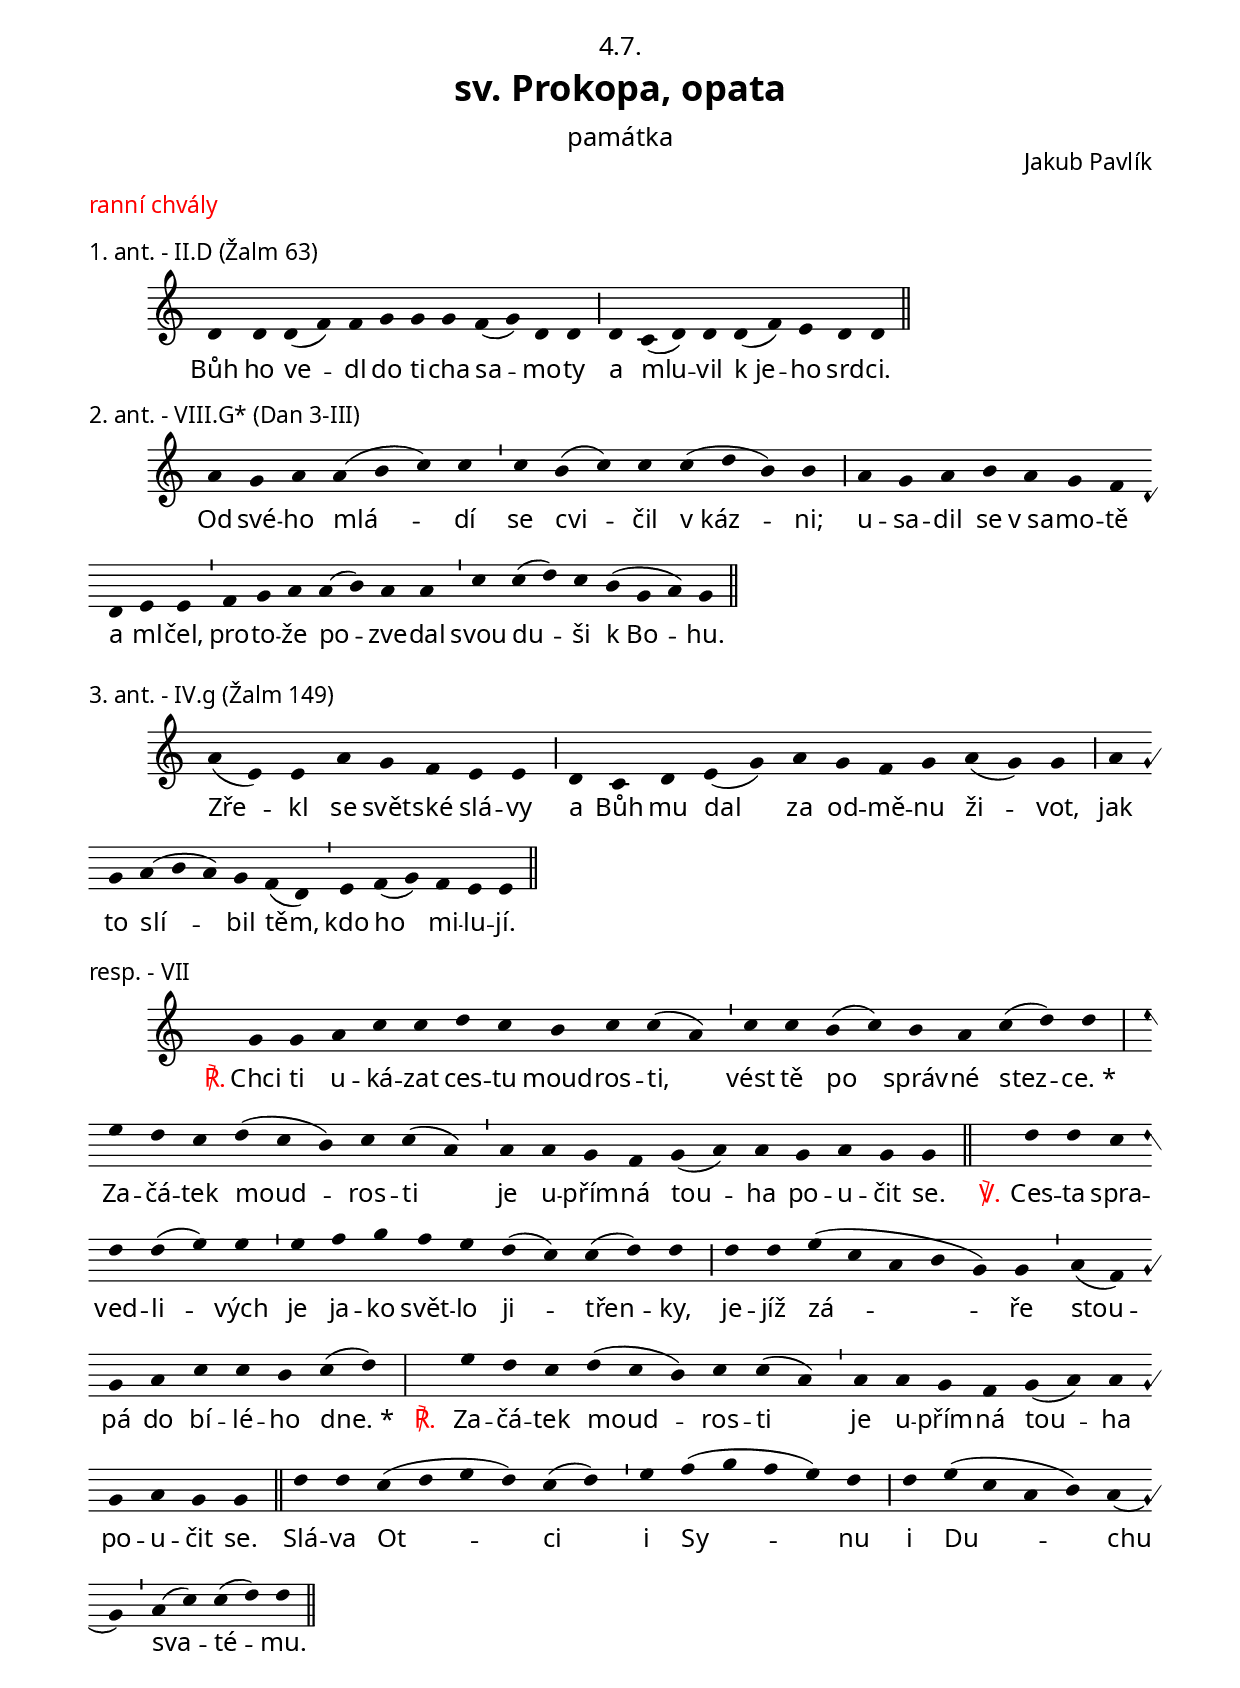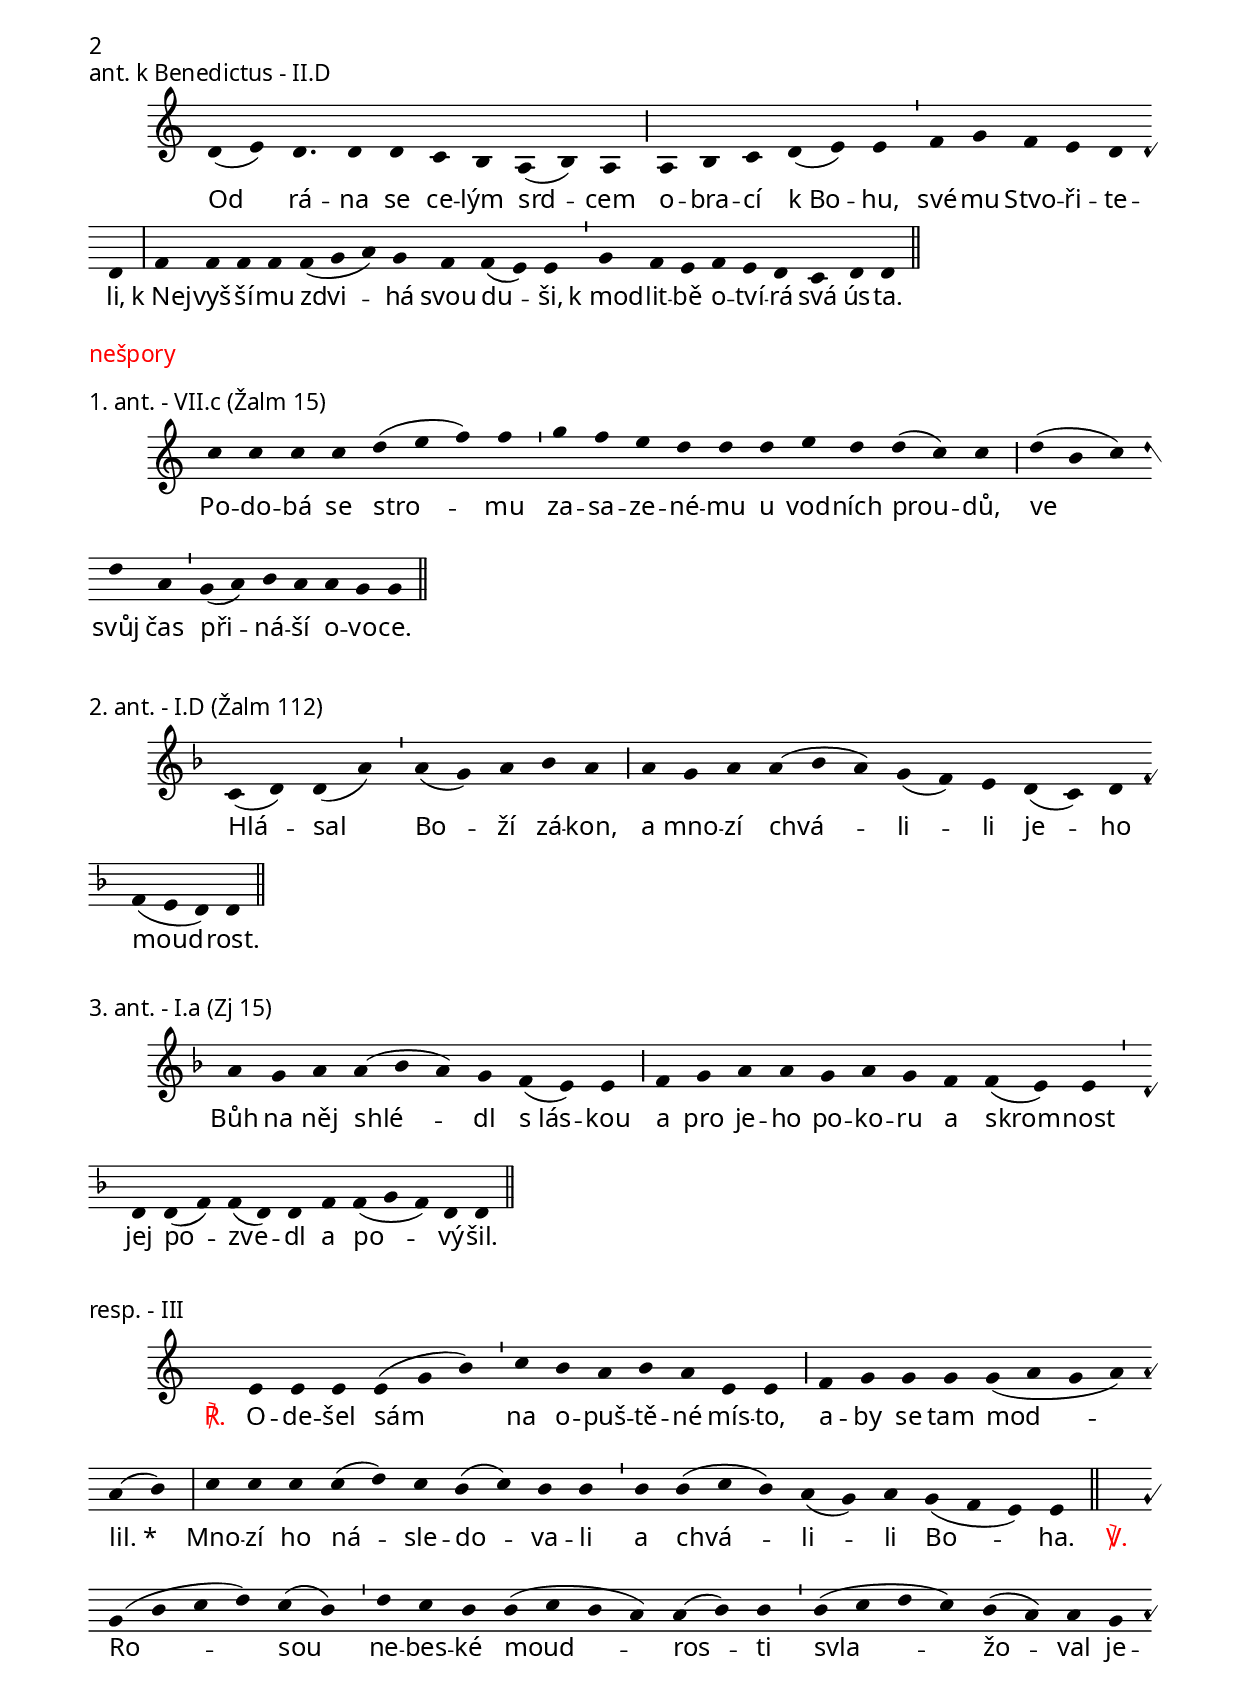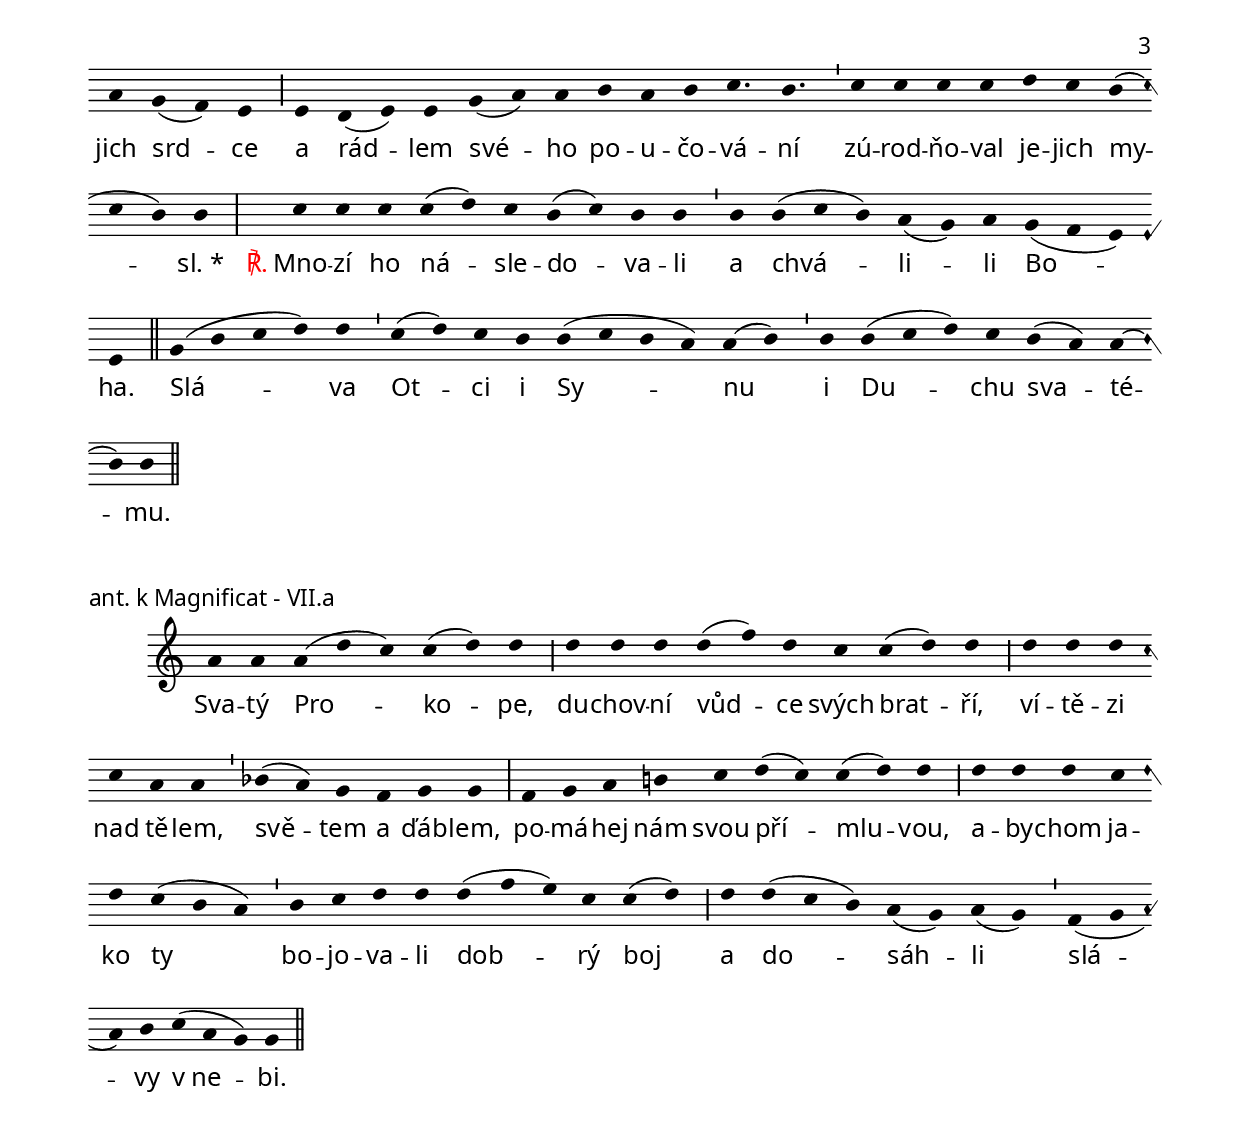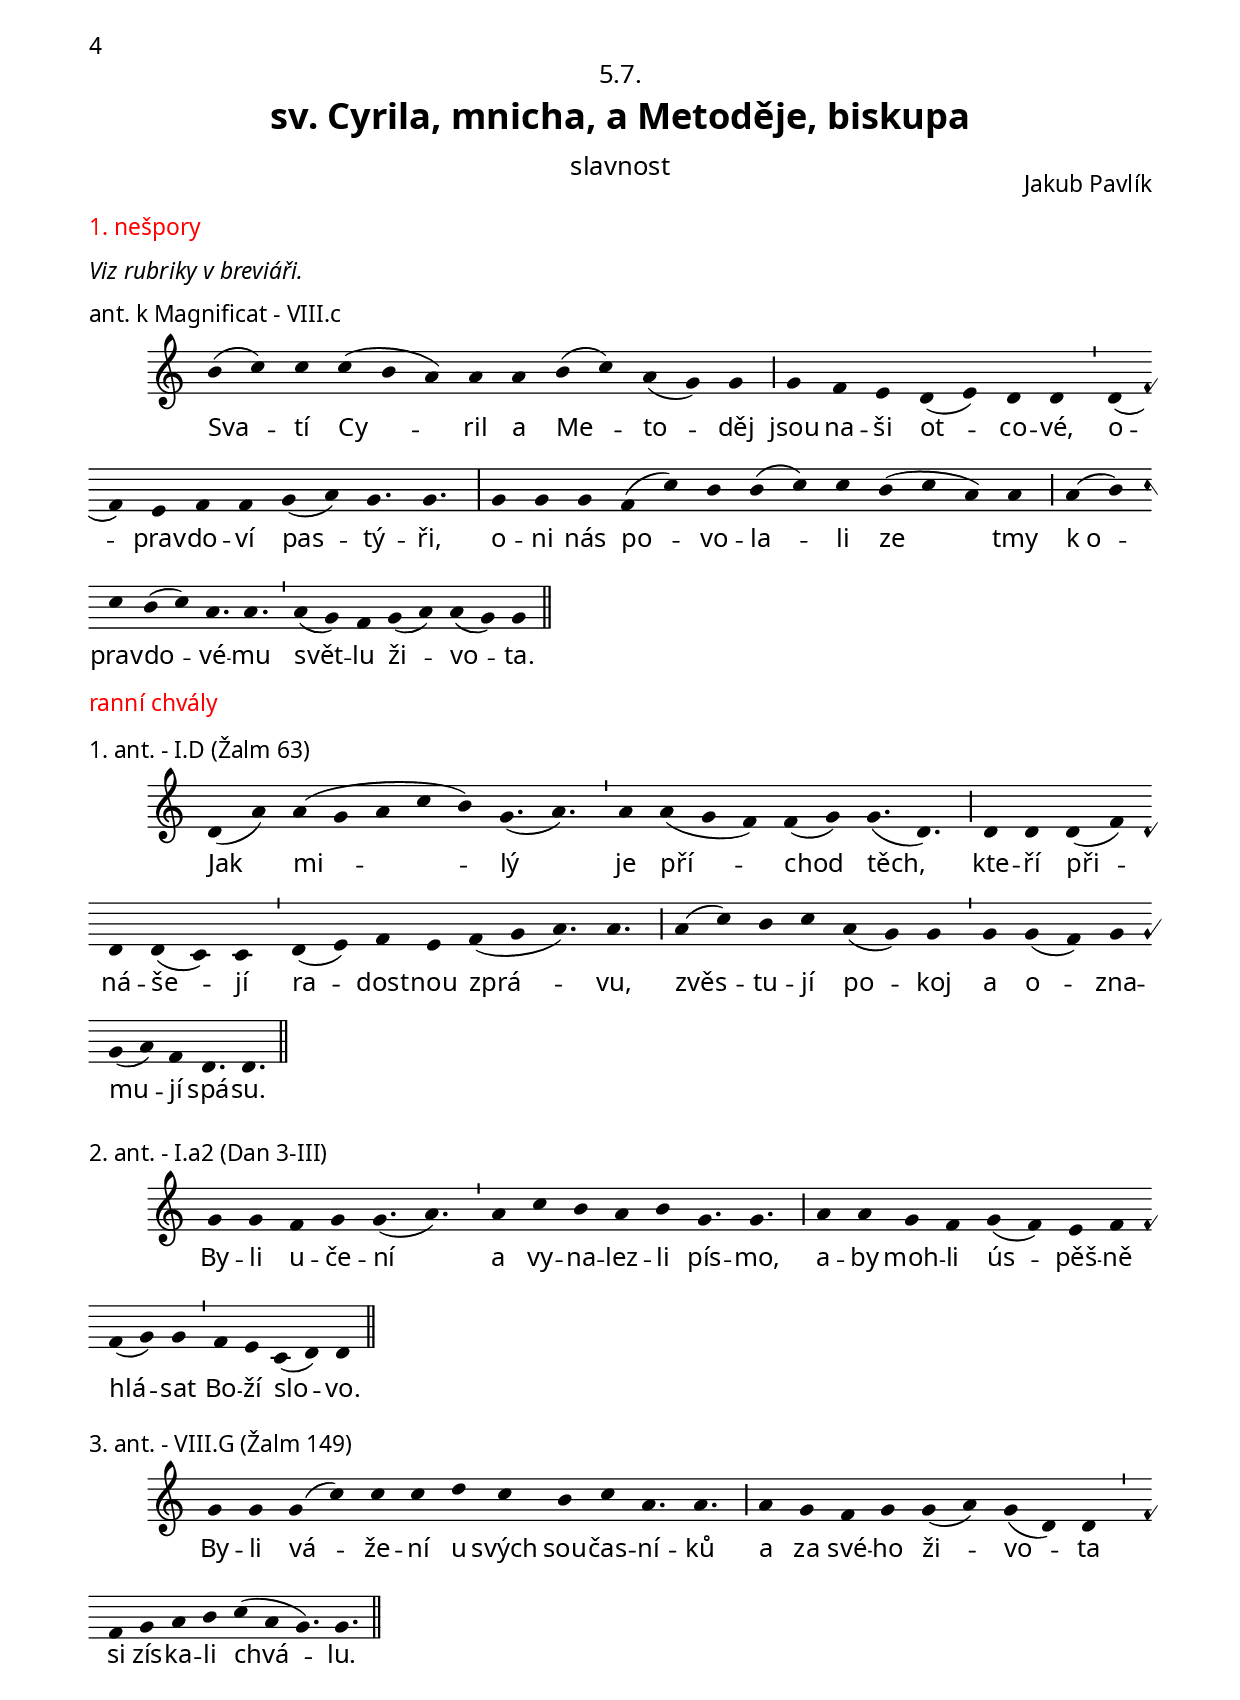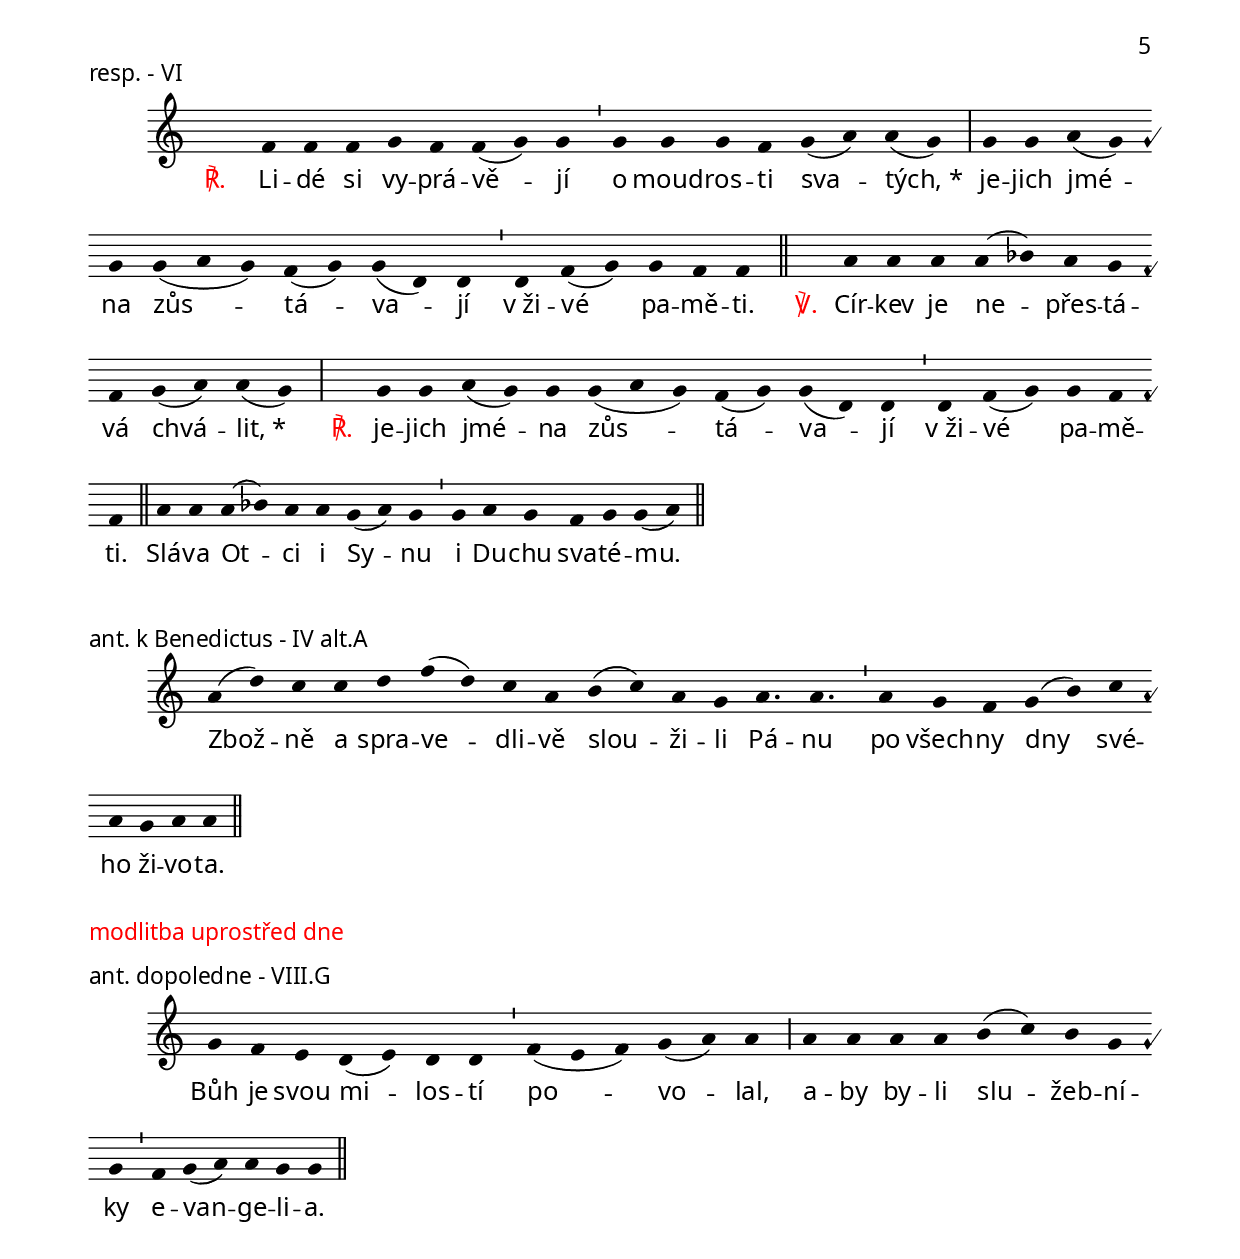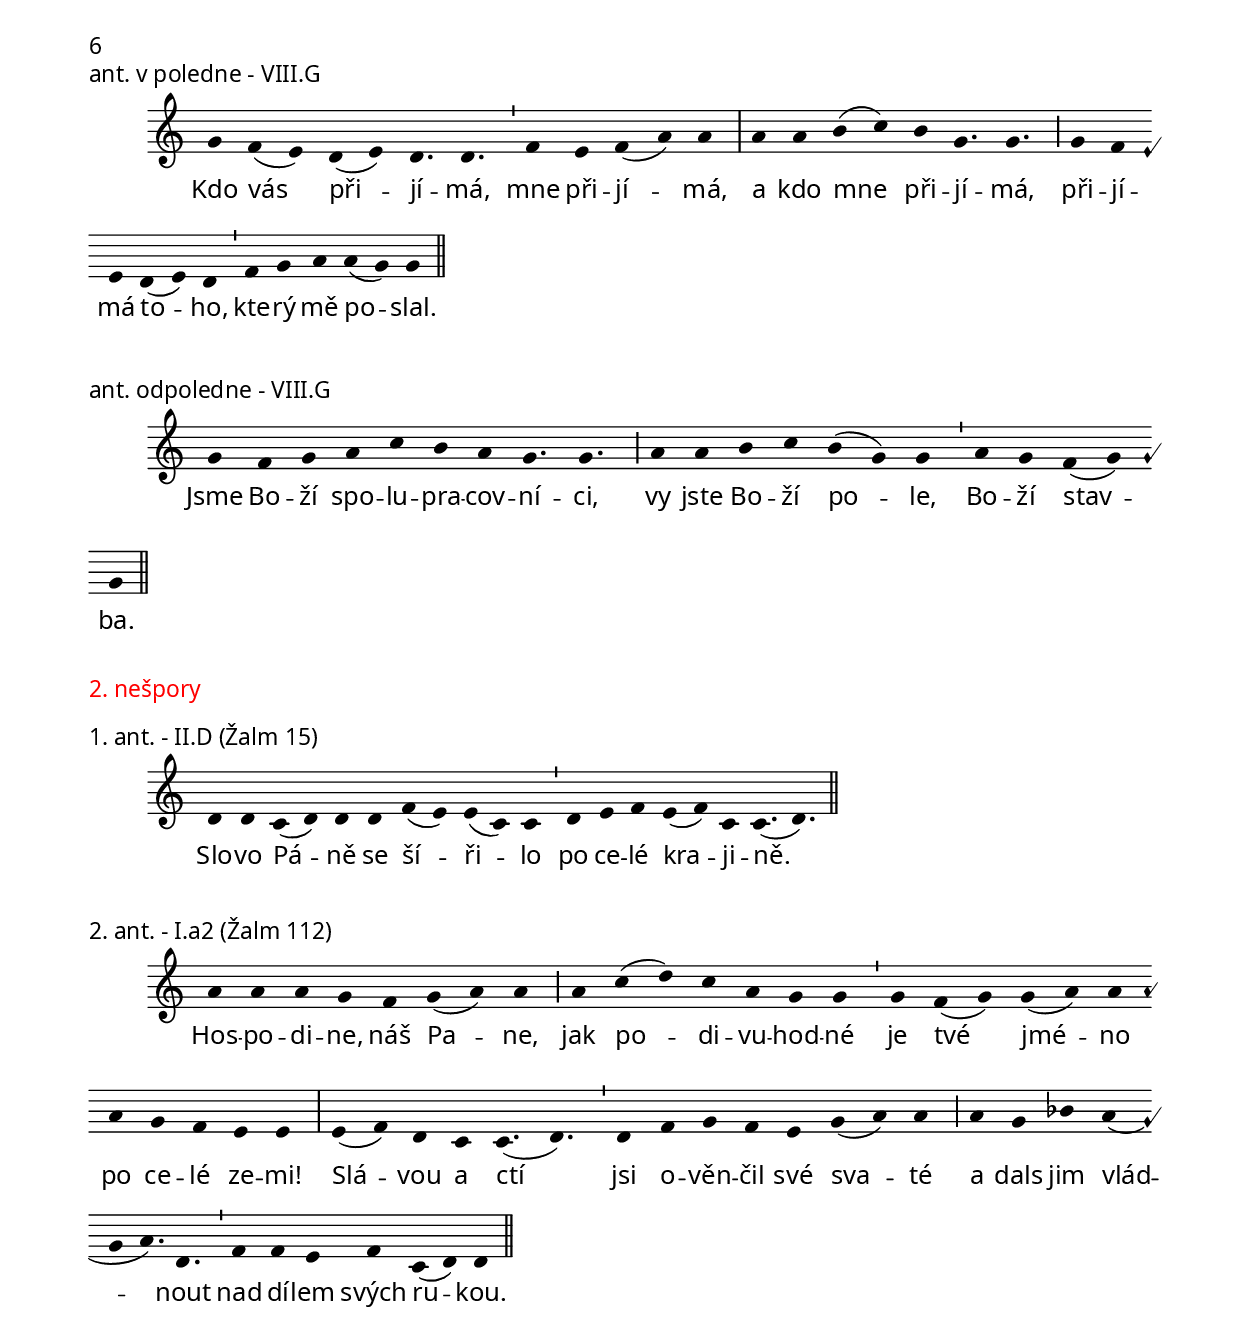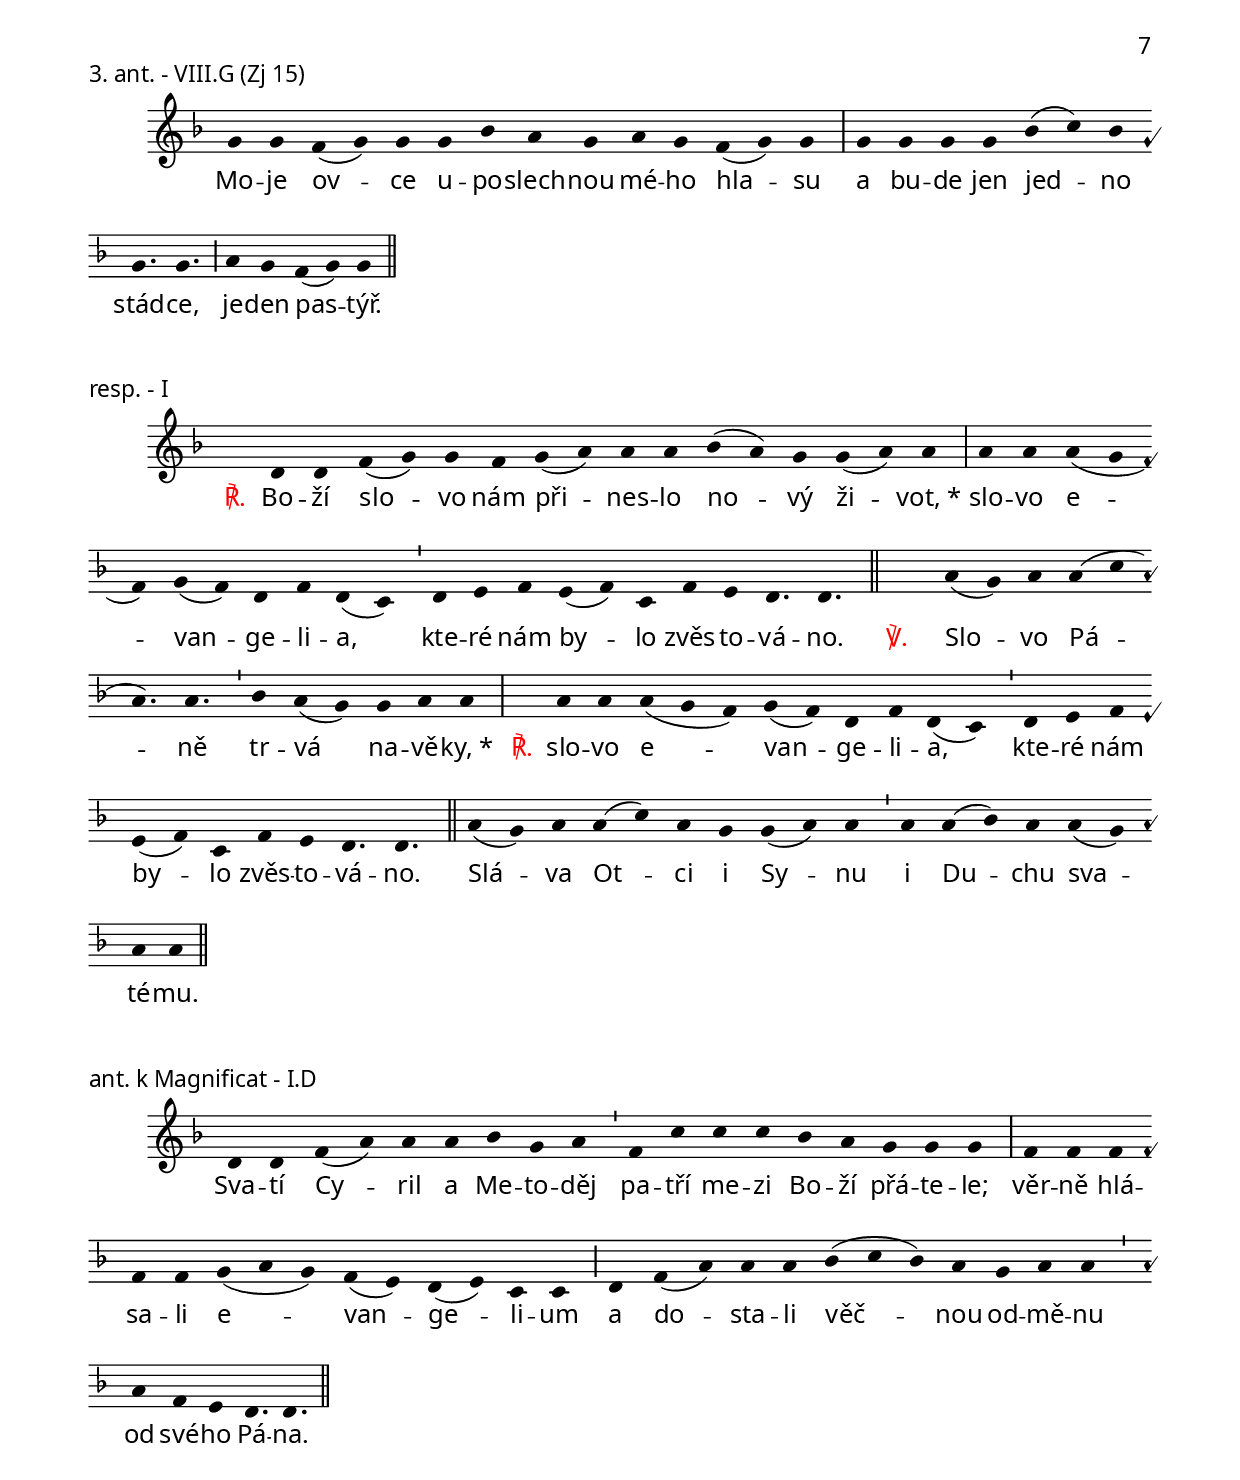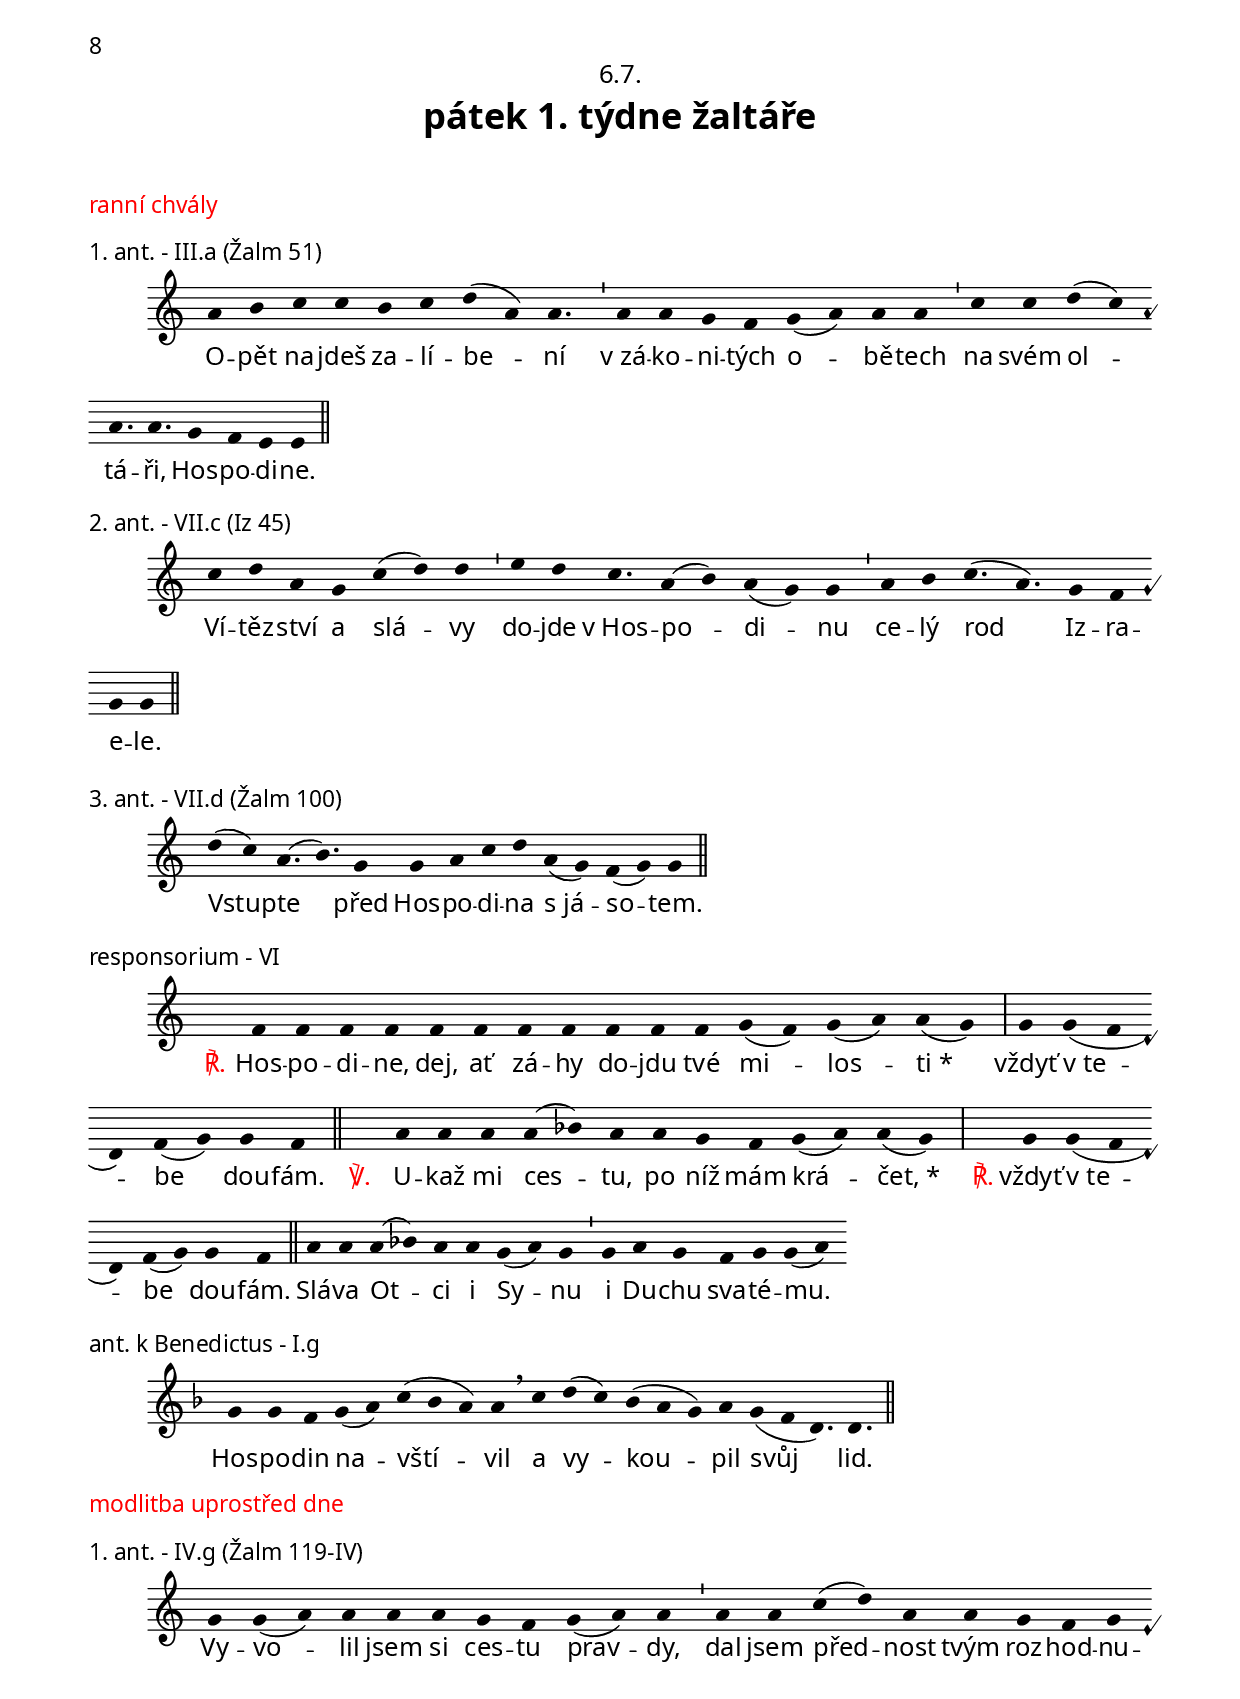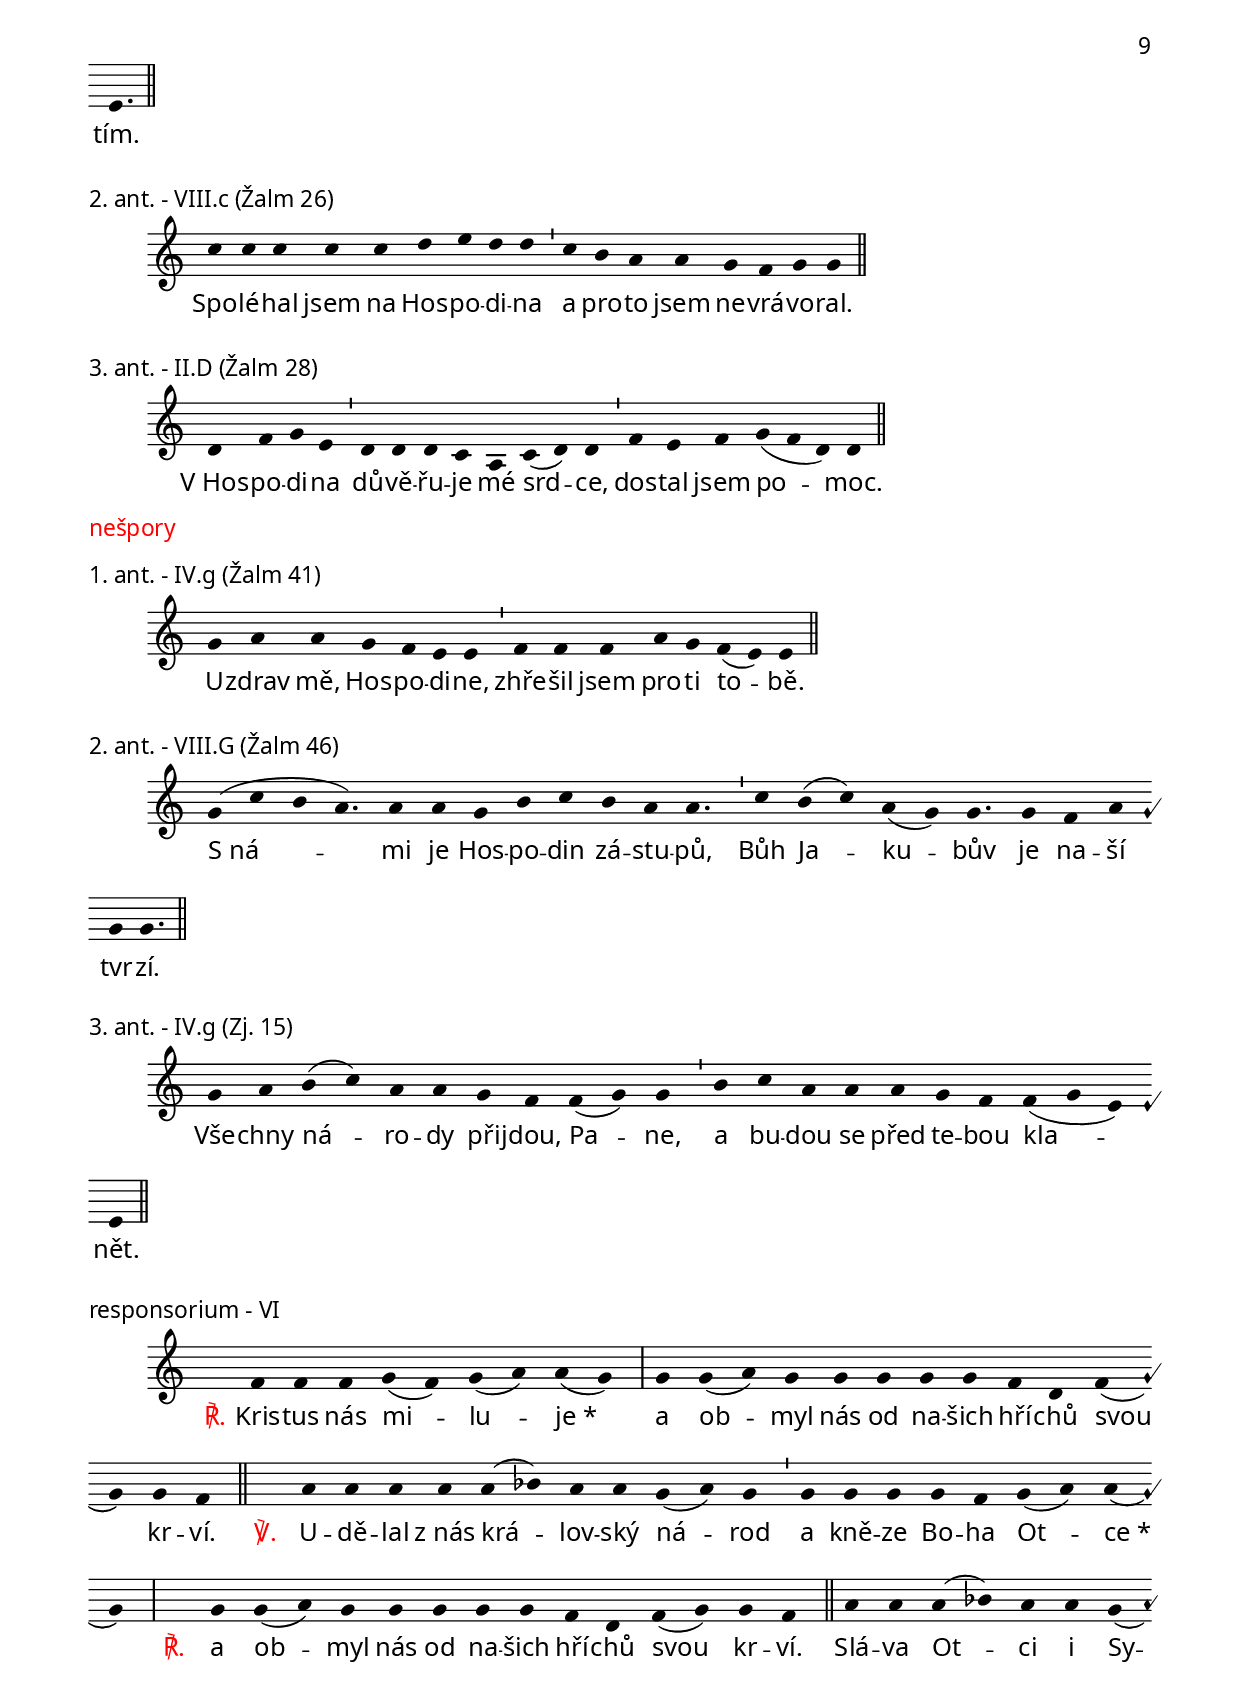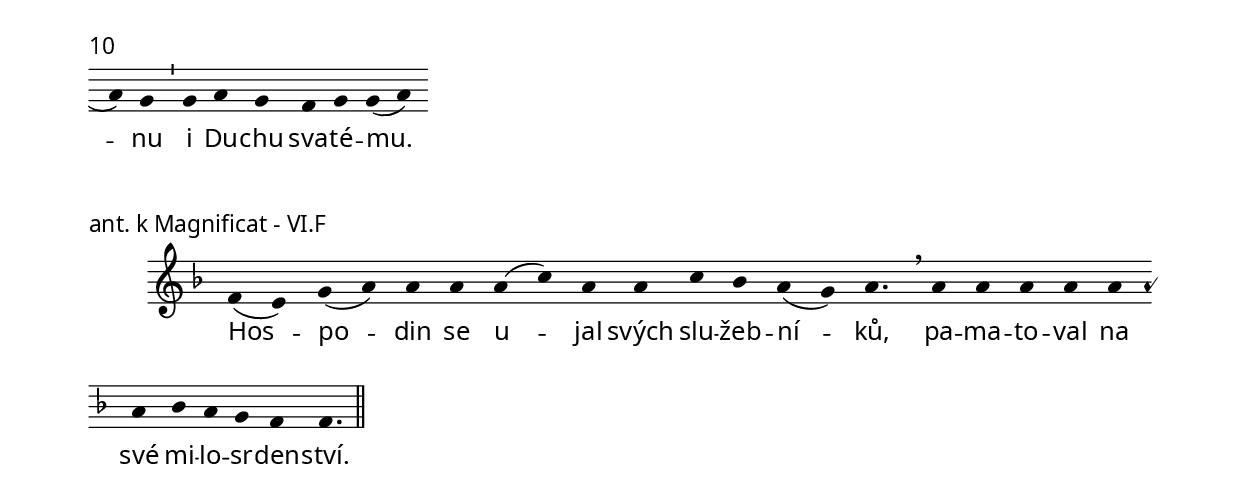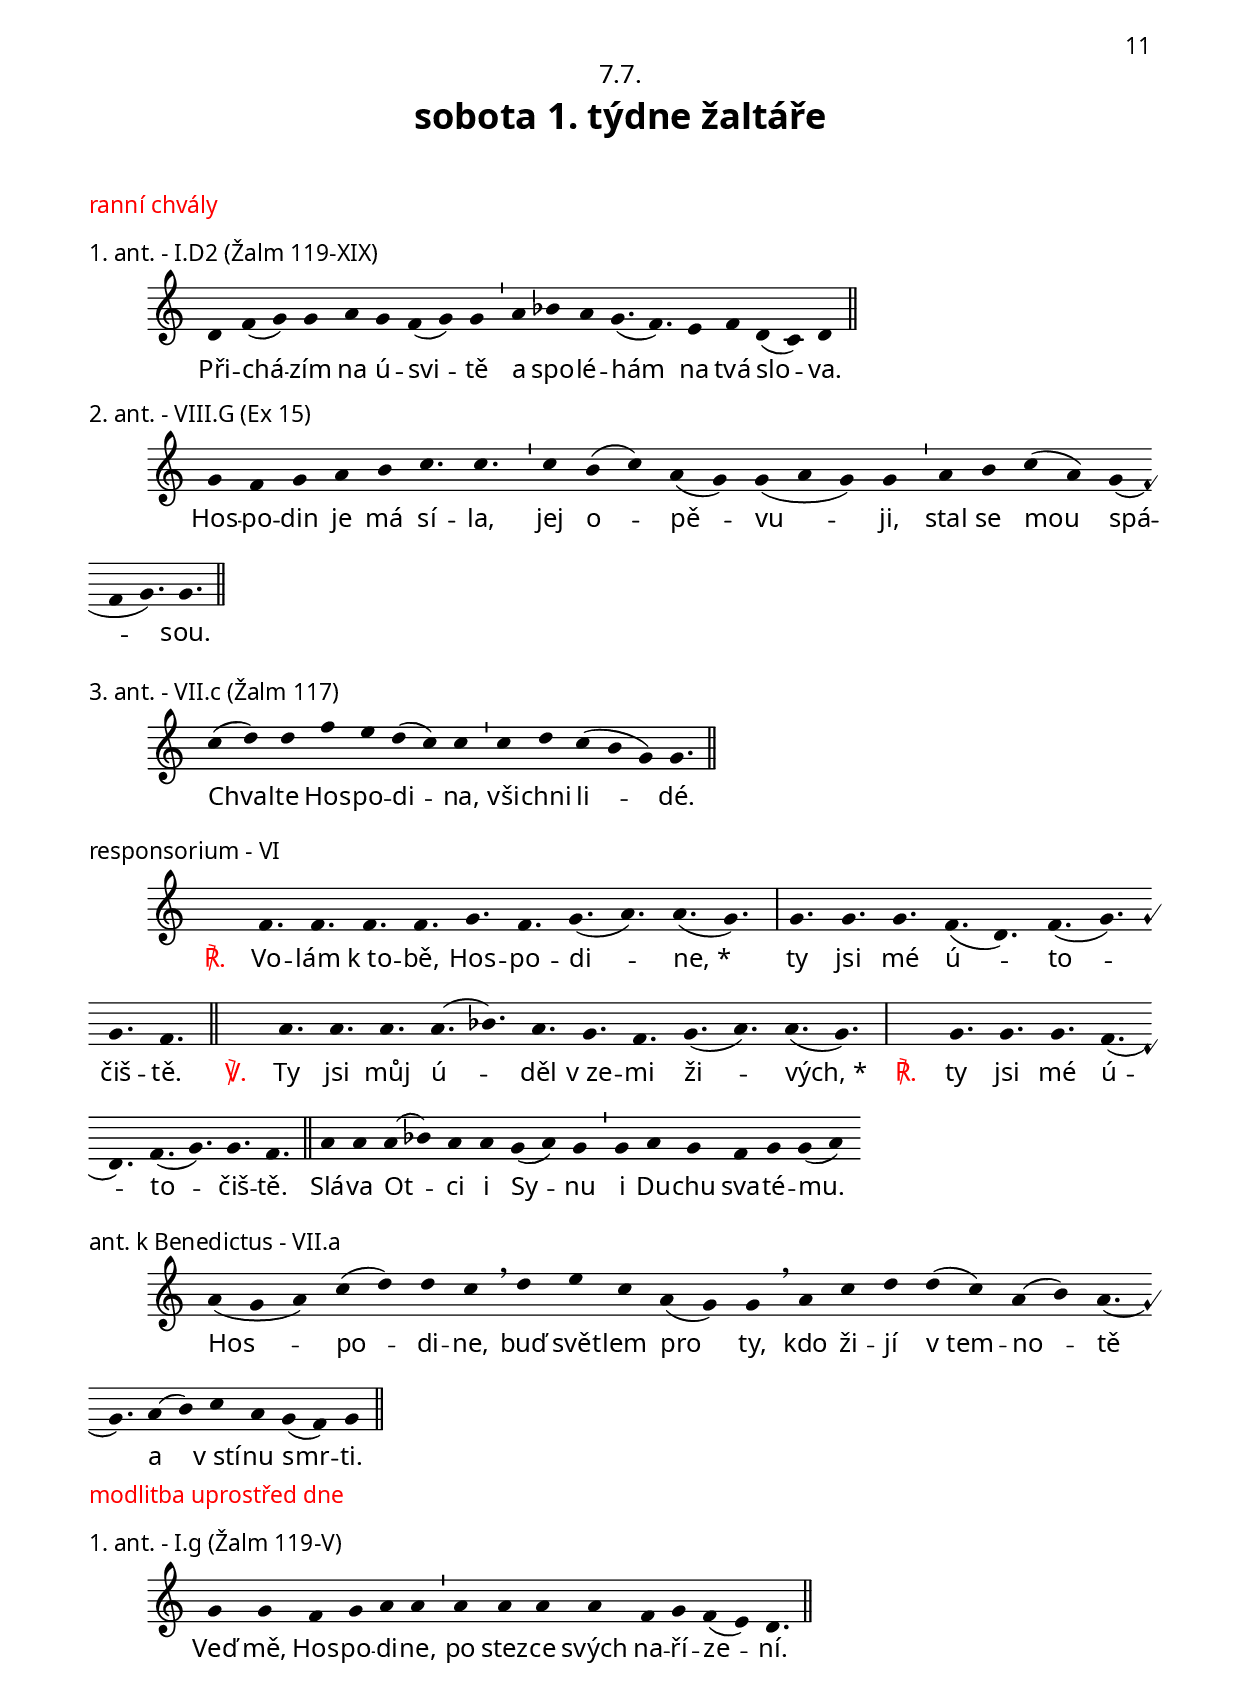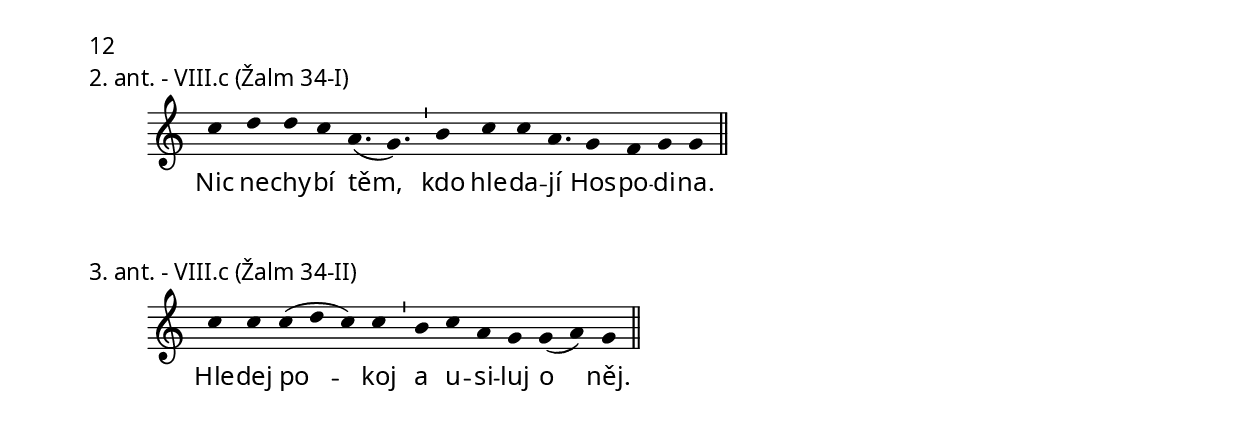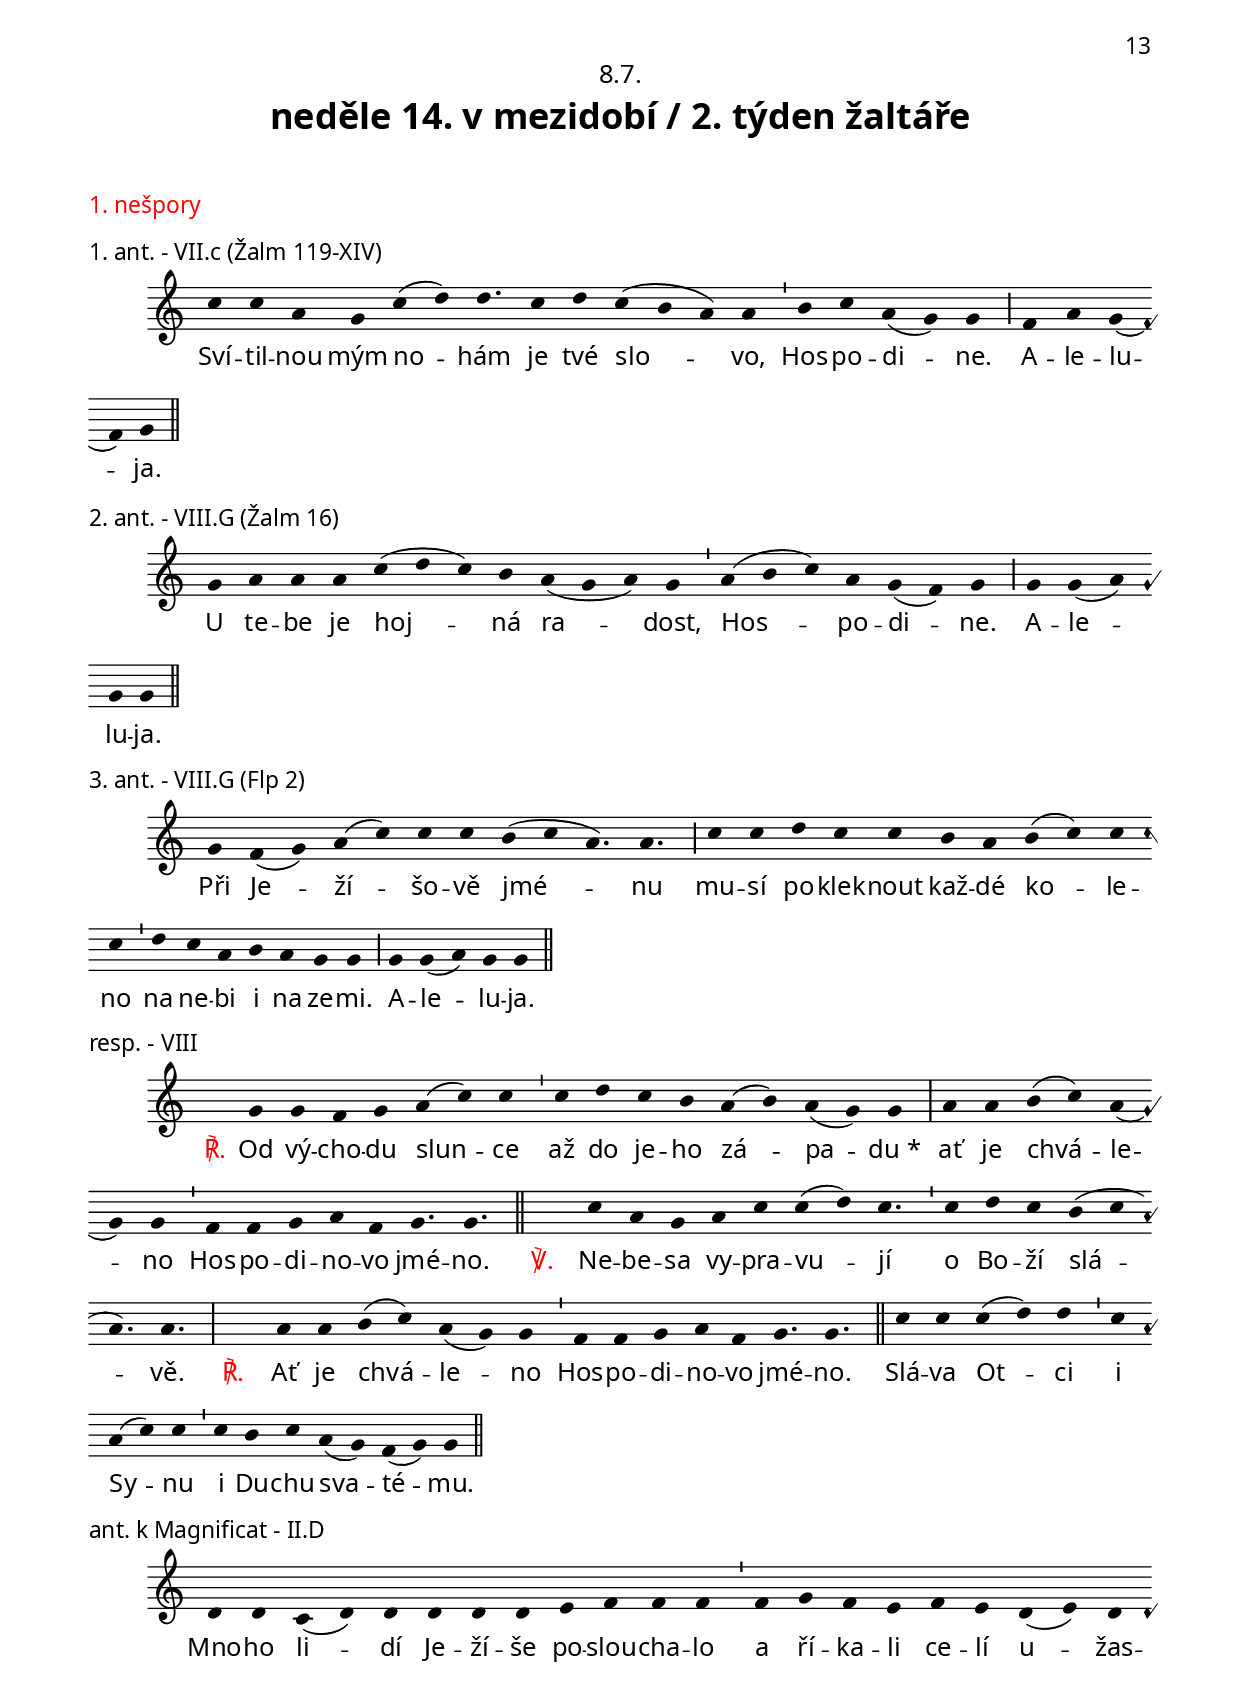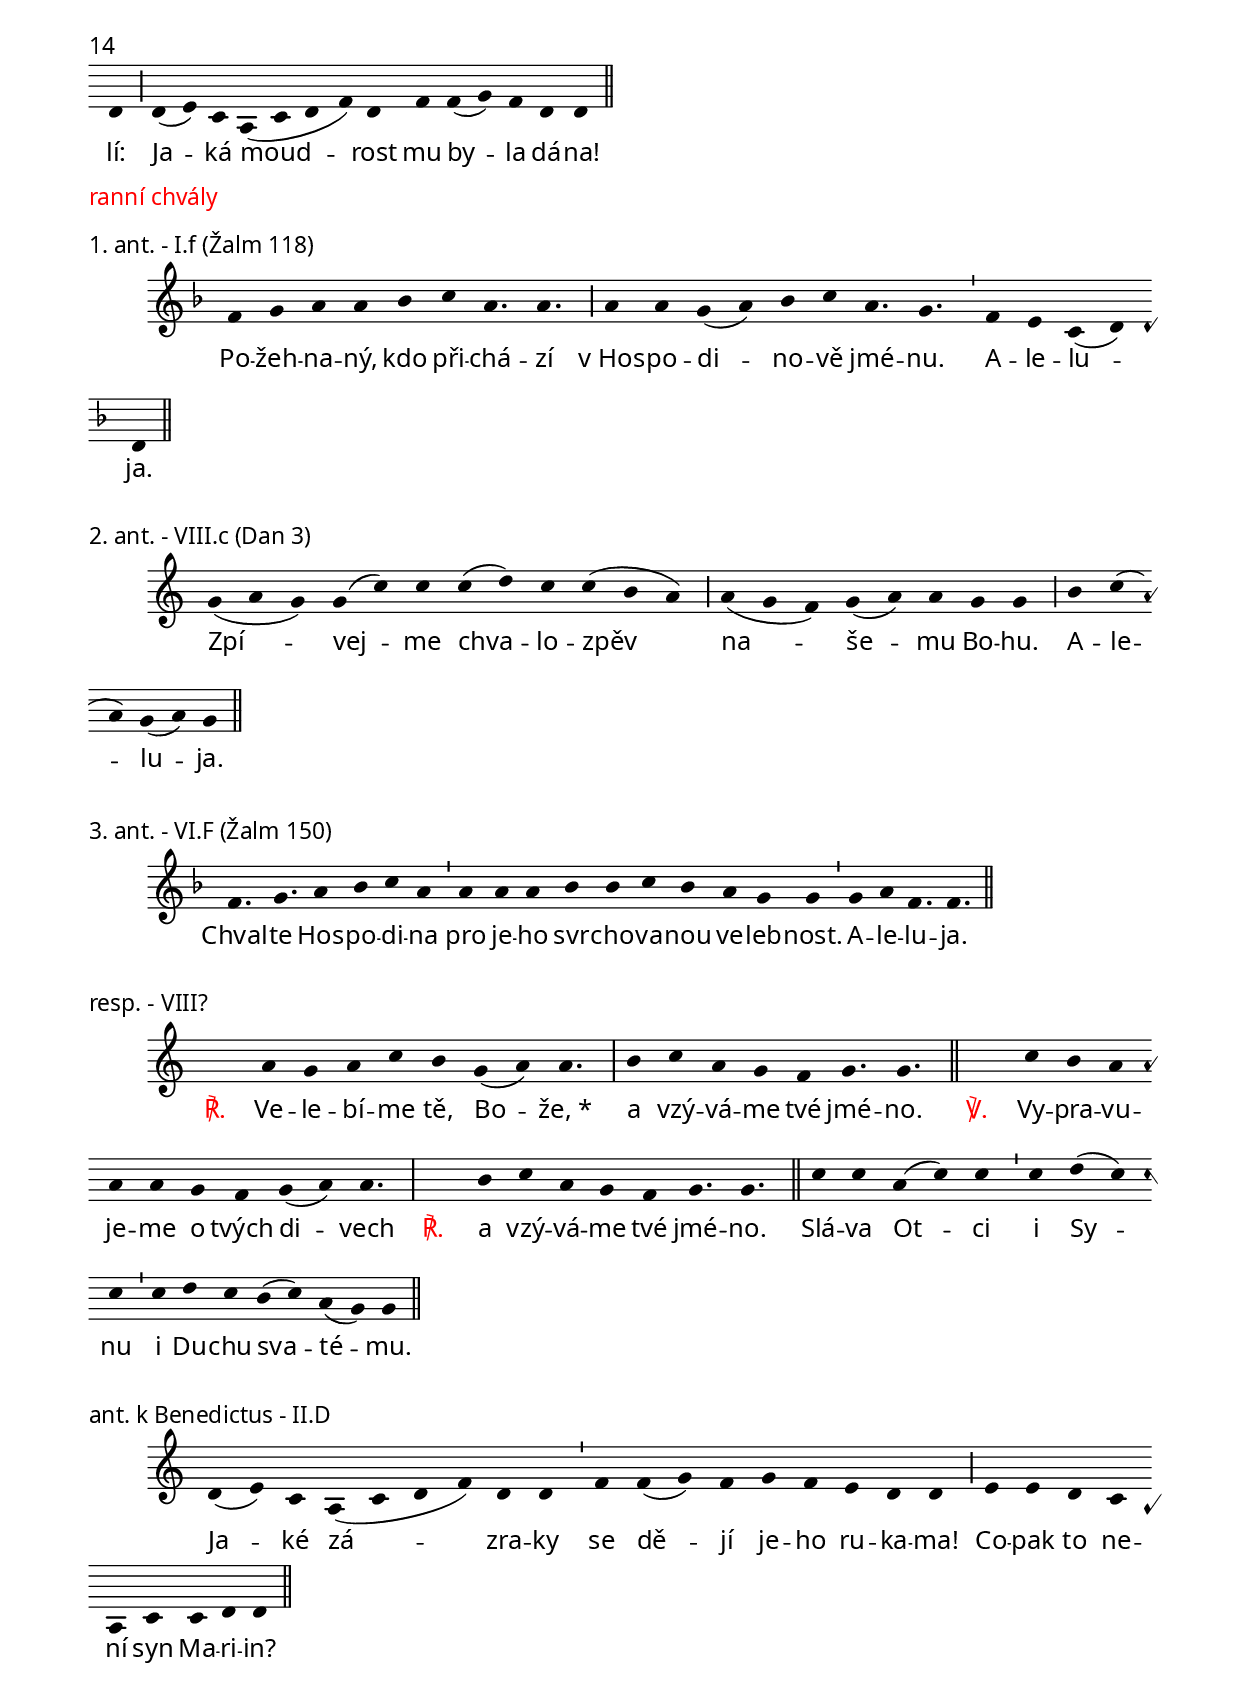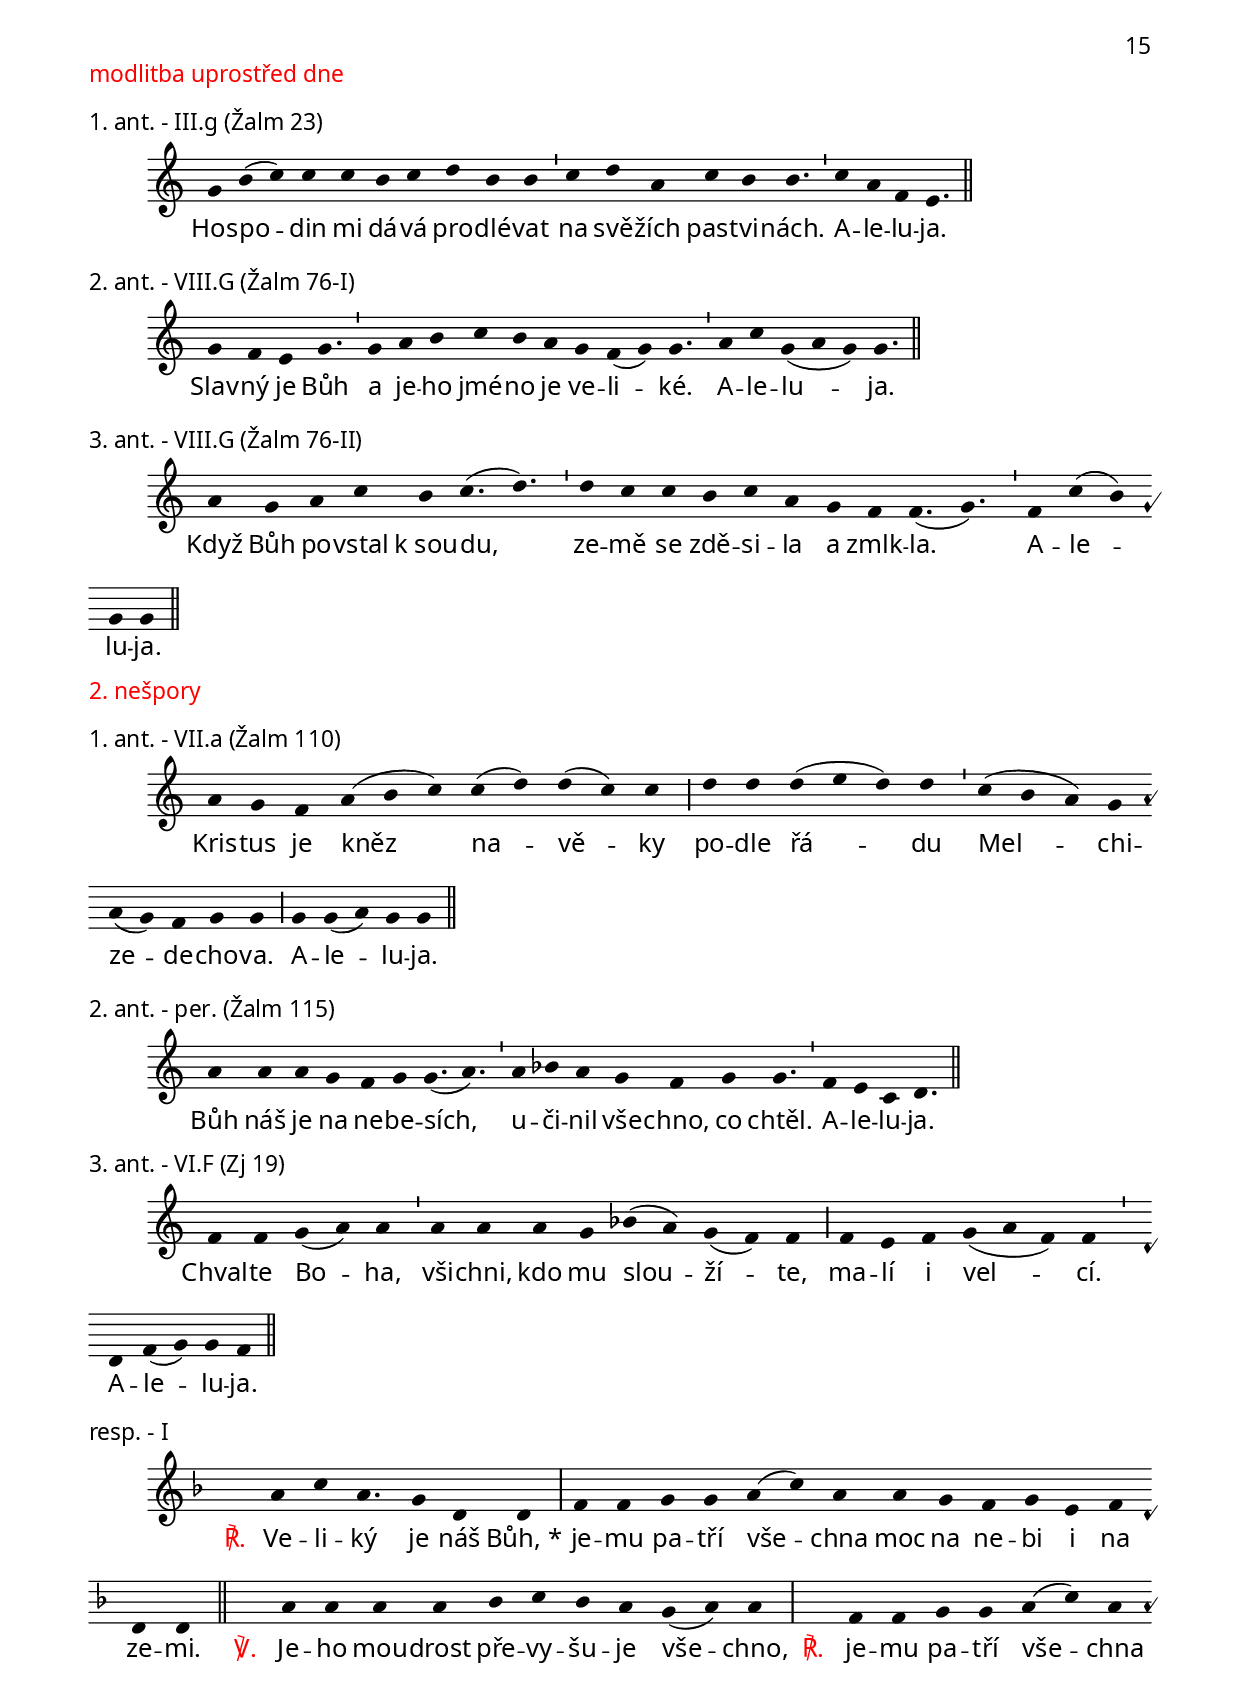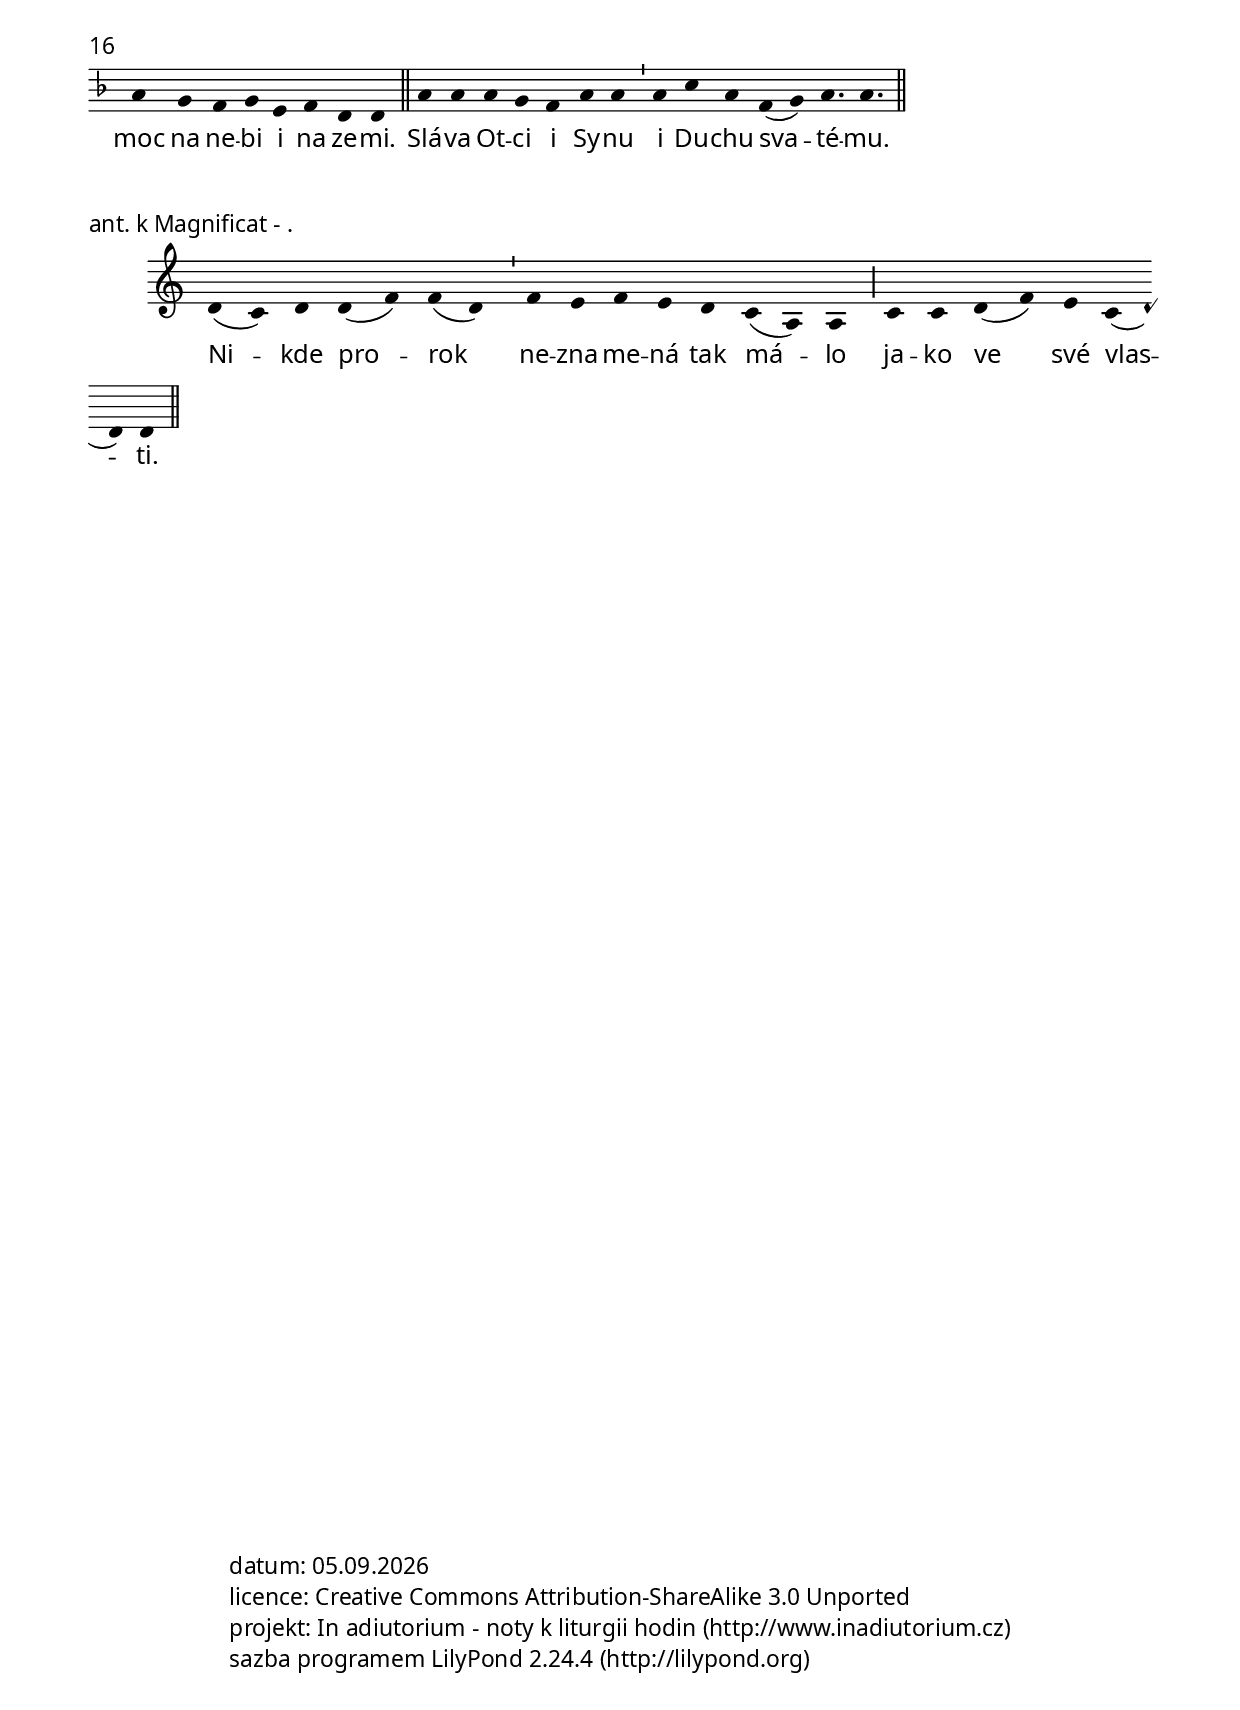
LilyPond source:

\version "2.15.37"

\include "../spolecne.ly"
\include "../dilyresponsorii.ly"
% dvoutýdenní cyklus feriálních antifon ke kantikům z evangelií

% LICHE TYDNY -------------------------------------------------

% pondeli

tIpondeliAntBenedictus = \score {
  \relative c' {
    \choralniRezim
    d4( f d c d) e( f) f \breathe
    f g( f) d d4. \breathe
    f4( e) c4.( d) \bar "||"
  }
  \addlyrics {
    Po -- chvá -- len buď Hos -- po -- din, náš Bůh.
  }
  \header {
    piece = "ant. k Benedictus - II.D"
  }
}

tIpondeliAntMagnificat = \score {
  \relative c'' {
    \choralniRezim
    g4 f( g) a( c4.) c4 d c b c a( g) f4.( g) \breathe
    a4 b c4. g \breathe
    c4 c c c c c a f g g \bar "||"
  }
  \addlyrics {
    Ve -- le -- bí má du -- še Hos -- po -- di -- na,
    ne -- boť shlé -- dl na svou ne -- pa -- tr -- nou slu -- žeb -- ni -- ci.
  }
  \header {
    piece = "ant. k Magnificat - VIII.G"
  }
}

% utery

tIuteryAntBenedictus = \score {
  \relative c'' {
    \choralniRezim
    \key f \major
    a4 a g( a) a a g a bes( c) bes a( g) g \breathe
    f g( a) a c c d4. a \breathe
    a4 g f g( a) a f( e) d d4. \bar "||"
  }
  \addlyrics {
    Bůh nám vzbu -- dil moc -- né -- ho spa -- si -- te -- le,
    jak slí -- bil od pra -- dáv -- na ús -- ty svých sva -- tých
    pro -- ro -- ků.
  }
  \header {
    piece = "ant. k Benedictus - I.a"
  }
}

tIuteryAntMagnificat = \score {
  \relative c'' {
    \choralniRezim
    g4 a c( b c4.) a4. c4( b) a4. g4( f) a a g g \bar "||"
  }
  \addlyrics {
    Můj duch já -- sá v_Bo -- hu, mém spa -- si -- te -- li.
  }
  \header {
    piece = "ant. k Magnificat - VIII.G"
  }
}

% streda

tIstredaAntBenedictus = \score {
  \relative c' {
    \choralniRezim
    d4 e f d c4. a e'4 f d d \breathe
    a'( g) f( g) f4. d \breathe
    e4 e( f) g f d4. d \bar "||"
  }
  \addlyrics {
    Sli -- tuj se nad ná -- mi, Hos -- po -- di -- ne,
    roz -- po -- meň se 
    na svou sva -- tou smlou -- vu.
  }
  \header {
    piece = "ant. k Benedictus - II.D"
  }
}

tIstredaAntMagnificat = \score {
  \relative c' {
    \choralniRezim
    \key f\major
    f4 g( a) a a bes c d bes( a) a \breathe
    a a g f g a4. \breathe
    a4 a a( g) f g f( e) d4. \bar "||"
  }
  \addlyrics {
    U -- či -- nil mi ve -- li -- ké vě -- ci
    ten, kte -- rý je moc -- ný,
    je -- ho jmé -- no je sva -- té.
  }
  \header {
    piece = "ant. k Magnificat - I.f"
  }
}

% ctvrtek

tIctvrtekAntBenedictus = \score {
  \relative c'' {
    \choralniRezim
    \key f\major
    g4 a c a a g \breathe
    a a f g f d4. c \breathe
    f4 g a a bes( c) a4.
    a4 a g f e( f) d4. d \bar "||"
  }
  \addlyrics {
    Služ -- me Hos -- po -- di -- nu
    zbož -- ně a spra -- ve -- dli -- vě;
    on nás vy -- svo -- bo -- dí
    z_ru -- kou na -- šich ne -- přá -- tel.
  }
  \header {
    piece = "ant. k Benedictus - I.g"
  }
}

tIctvrtekAntMagnificat = \score {
  \relative c'' {
    \choralniRezim
    a4 c d d d d e( d c4.) a \breathe
    f4 f g a a b( c) a4. a \bar "||"
  }
  \addlyrics {
    Bůh se -- sa -- dil moc -- né z_trů -- nu
    a po -- ní -- že -- né po -- vý -- šil.
  }
  \header {
    piece = "ant. k Magnificat - IV-alt.A"
  }
}

% patek

tIpatekAntBenedictus = \score {
  \relative c'' {
    \choralniRezim
    \key f\major
    g4 g f g( a)  c( bes a) a \breathe
    c4 d( c) bes( a g) a g( f d4.) d \bar "||"
  }
  \addlyrics {
    Hos -- po -- din na -- vští -- vil a vy -- kou -- pil svůj lid.
  }
  \header {
    piece = "ant. k Benedictus - I.g"
  }
}

tIpatekAntMagnificat = \score {
  \relative c' {
    \choralniRezim
    \key f\major
    f4( e) g( a) a a a( c) a a c bes a( g) a4. \breathe
    a4 a a a a a bes a g f f4. \bar "||"
  }
  \addlyrics {
    Hos -- po -- din se u -- jal svých slu -- žeb -- ní -- ků,
    pa -- ma -- to -- val na své mi -- lo -- sr -- den -- ství.
  }
  \header {
    piece = "ant. k Magnificat - VI.F"
  }
}

% sobota

tIsobotaAntBenedictus = \score {
  \relative c'' {
    \choralniRezim
    a4( g a) c( d) d c \breathe
    d4 e c a( g) g \breathe
    a4 c d d( c) a( b) a4.( g) a4( b) c a g( f) g \bar "||"
  }
  \addlyrics {
    Hos -- po -- di -- ne, buď svět -- lem pro ty,
    kdo ži -- jí v_tem -- no -- tě a v_stí -- nu smr -- ti.
  }
  \header {
    piece = "ant. k Benedictus - VII.a"
  }
}

% SUDE TYDNY -----------------------------------------------

% pondeli

tIIpondeliAntBenedictus = \score {
  \relative c'' {
    \choralniRezim
    c4 c b c a( g) f( g) g \breathe
    a b c d( e) d4. d \breathe 
    d4 c( a) b a( g) g \bar "||"
  }
  \addlyrics {
    Po -- chvá -- len buď Hos -- po -- din,
    ne -- boť nás na -- vští -- vil a vy -- svo -- bo -- dil.
  }
  \header {
    piece = "ant. k Benedictus - VIII.c"
  }
}

tIIpondeliAntMagnificat = \score {
  \relative c' {
    \choralniRezim
    e4 g( a) c( b) c a4.( g4 a) g f e( d) e \bar "||"
  }
  \addlyrics {
    Ve -- leb, du -- še má, Hos -- po -- di -- na.
  }
  \header {
    piece = "ant. k Magnificat - IV.E"
  }
}

% utery

tIIuteryAntBenedictus = \score {
  \relative c' {
    \choralniRezim
    d4 e f g( a g) f d d4.( c) \breathe
    d4( c d) e( f) f4.( e) \breathe
    f4 e( f) g f d( c d) d4. \bar "||"
  }
  \addlyrics {
    Za -- chraň nás, Hos -- po -- di -- ne,
    z_ru -- kou všech, kdo nás ne -- ná -- vi -- dí.
  }
  \header {
    piece = "ant. k Benedictus - II.D"
  }
}

tIIuteryAntMagnificat = \score {
  \relative c' {
    \choralniRezim
    \key f\major
    f4 a g4. g f4 g a bes c a  g g g \breathe
    bes c bes a( g) g4. \breathe
    f4 f g( f) g a g( f) f4. \bar "||"
  }
  \addlyrics {
    U -- čiň s_ná -- mi ve -- li -- ké vě --ci, Hos -- po -- di -- ne,
    ne -- boť jsi moc -- ný
    a tvé jmé -- no je sva -- té.
  }
  \header {
    piece = "ant. k Magnificat - VI.F"
  }
}

% streda

tIIstredaAntBenedictus = \score {
  \relative c'' {
    \choralniRezim
    \key f\major
    g4 a c a a g \breathe
    a a f g f d4. c \breathe
    d4 d e f( a) g f d d d \bar "||"
  }
  \addlyrics {
    Služ -- me Hos -- po -- di -- nu zbož -- ně a spra -- ved -- li -- vě
    po vše -- chny dny své -- ho ži -- vo -- ta.
  }
  \header {
    piece = "ant. k Benedictus - I.g"
  }
}

tIIstredaAntMagnificat = \score {
  \relative c'' {
    \choralniRezim
    a4 b c c4.( b) \breathe
    a4( c) c c c c c d c d a( g) f4.( g) \breathe
    g4 a b a g( f) e e4. \bar "||"
  }
  \addlyrics {
    Hos -- po -- di -- ne, roz -- ptyl ty, 
    kdo v_srd -- ci smý -- šle -- jí pyš -- ně
    a po -- vyš po -- ní -- že -- né.
  }
  \header {
    piece = "ant. k Magnificat - III.a"
  }
}

% ctvrtek

tIIctvrtekAntBenedictus = \score {
  \relative c'' {
    \choralniRezim
    g4 c b a4.( g) \breathe
    g4 g g g g g f g a( b c4.) c \breathe
    c4 d c c b( c a) g a4. g \bar "||"
  }
  \addlyrics {
    Hos -- po -- di -- ne, dej své -- mu li -- du po -- zná -- ní spá -- sy
    a od -- pusť nám na -- še hří -- chy.
  }
  \header {
    piece = "ant. k Benedictus - VIII.G"
  }
}

tIIctvrtekAntMagnificat = \score {
  \relative c' {
    \choralniRezim
    e4 d e e( a) a a c c b c a( g) a4. \breathe
    a4 b c a( g) f( g) a4. \breathe
    b4 c a a a g f e( d) e4. \bar "||"
  }
  \addlyrics {
    Ty, kte -- ří lač -- ně -- jí po spra -- ve -- dl -- nos -- ti,
    Hos -- po -- din na -- sy -- til a na -- pl -- nil do -- brý -- mi věc -- mi.
  }
  \header {
    piece = "ant. k Magnificat - IV.E"
  }
}

% patek

tIIpatekAntBenedictus = \score {
  \relative c' {
    \choralniRezim
    d4( e f) g( f) d( e) d4.( c) \breathe
    a4( c) c d e d c( d) d4. \breathe
    d4 e( f) d4. c \breathe
    d4 d d e( f g) a4. g f4( e) c( d) d4. \bar "||"
  }
  \addlyrics {
    Z_mi -- lo -- srd -- né lás -- ky na -- še -- ho Bo -- ha
    nás na -- vští -- vil ten, kte -- rý vy -- chá -- zí z_vý -- sos -- ti.
  }
  \header {
    piece = "ant. k Benedictus - II.D"
  }
}

tIIpatekAntMagnificat = \score {
  \relative c' {
    \choralniRezim
    d4 e f d c c a \breathe
    f' f f e f d4. d \breathe
    f4 g a4. g \breathe
    f4 e c( d) d4. \bar "||"
  }
  \addlyrics {
    Pa -- ma -- tuj, Hos -- po -- di -- ne,
    na své mi -- lo -- sr -- den -- ství,
    jak jsi slí -- bil na -- šim před -- kům.
  }
  \header {
    piece = "ant. k Magnificat - II.D"
  }
}

% sobota

tIIsobotaAntBenedictus = \score {
  \relative c'' {
    \choralniRezim
    \key f\major
    g4 a a a4. \breathe
    a4 g a bes g g4. \breathe
    g4 f e d( f) d d \bar "||"
  }
  \addlyrics {
    Hos -- po -- di -- ne, u -- veď na -- še kro -- ky 
    na ces -- tu po -- ko -- je.
  }
  \header {
    piece = "ant. k Benedictus - I.g"
  }
}


myStaffSize = #20
#(set-global-staff-size myStaffSize)

\paper {
  #(define fonts
    (make-pango-font-tree 
                          "Gentium"
                          "Helvetica"
                          "Courier"
     (/ myStaffSize 20)))

}

\bookpart {

\header {
  title = \markup\titleSvatek
            "sv. Prokopa, opata"
            památka
            4.7.
  composer = "Jakub Pavlík"
}

\markup {\nadpisHodinka {"ranní chvály"}}

\score {
  \relative c' {
    \choralniRezim
    d4 d d( f) f g g g f( g) d d \barMaior
    d c( d) d d( f) e d d \barFinalis
  }
  \addlyrics {
    Bůh ho ve -- dl do ti -- cha sa -- mo -- ty
    a mlu -- vil k_je -- ho srd -- ci.
  }
  \header {
    quid = "1. ant."
    modus = "II"
    differentia = "D" 
    psalmus = "Žalm 63"
    id = ""
    piece = \markup {\sestavTitulek}
  }
}

\score {
  \relative c'' {
    \choralniRezim
    a4 g a a( b c) c \barMin c b( c) c c( d b) b \barMaior
    a g a b a g f d e e \barMin
    f g a a( b) a a \barMin c c( d) c b( g a) g \barFinalis
  }
  \addlyrics {
    Od své -- ho mlá -- dí se cvi -- čil v_káz -- ni;
    u -- sa -- dil se v_sa -- mo -- tě a ml -- čel,
    pro -- to -- že po -- zve -- dal svou du -- ši k_Bo -- hu.
  }
  \header {
    quid = "2. ant."
    modus = "VIII"
    differentia = "G*" 
    psalmus = "Dan 3-III"
    id = ""
    piece = \markup {\sestavTitulek}
  }
}

\score {
  \relative c'' {
    \choralniRezim
    a4( e) e a g f e e \barMaior
    d c d e( g) a g f g a( g) g \barMaior
    a g a( b a) g f( d) \barMin e f( g) f e e \barFinalis
  }
  \addlyrics {
    Zře -- kl se svět -- ské slá -- vy
    a Bůh mu dal za od -- mě -- nu ži -- vot,
    jak to slí -- bil těm, kdo ho mi -- lu -- jí.
  }
  \header {
    quid = "3. ant."
    modus = "IV"
    differentia = "g" 
    psalmus = "Žalm 149"
    id = ""
    piece = \markup {\sestavTitulek}
  }
}

\score {
  \relative c'' {
    \choralniRezim
    
    % R
    \neviditelna g
    g4 g a c c d c b c c( a) \barMin
    c c b( c) b a c( d) d \barMax
    e d c d( c b) c c( a) \barMin a a g f g( a) a g a g g \barFinalis
    % V
    \neviditelna c
    d4 d c d d( e) e \barMin e f g f e d( c) c( d) d \barMaior
    d d e( c a b g) g \barMin a( f) g a c c b c( d) \barMax
    % R
    \neviditelna a
    e' d c d( c b) c c( a) \barMin a a g f g( a) a g a g g \barFinalis
    % Slava
    d'4 d c( d e d) c( d) \barMin e f( g f e) d \barMaior
    d e( c a b) a( g) \barMin a( c) c( d) d \barFinalis
  }
  \addlyrics {
    \Response Chci ti u -- ká -- zat ces -- tu moud -- ros -- ti,
    vést tě po správ -- né stez -- ce._*
    Za -- čá -- tek moud -- ros -- ti je u -- přím -- ná tou -- ha po -- u -- čit se.
    \Verse Ces -- ta spra -- ved -- li -- vých je ja -- ko svět -- lo ji -- třen -- ky,
    je -- jíž zá -- ře stou -- pá do bí -- lé -- ho dne._*
    \Response Za -- čá -- tek moud -- ros -- ti je u -- přím -- ná tou -- ha po -- u -- čit se.
    \textRespDoxologie
  }
  \header {
    quid = "resp."
    modus = "VII"
    id = ""
    piece = \markup {\sestavTitulekResp}
  }
}

\score {
  \relative c' {
    \choralniRezim
    d4( e) d4. d4 d c b a( b) a \barMaior
    a b c d( e) e \barMin f g f e d d \barMax
    f f f f f( g a) g f f( e) e \barMin
    g f e f e d c d d \barFinalis
  }
  \addlyrics {
    Od rá -- na se ce -- lým srd -- cem 
    o -- bra -- cí k_Bo -- hu, své -- mu Stvo -- ři -- te -- li,
    k_Nej -- vyš -- ší -- mu zdvi -- há svou du -- ši,
    k_mod -- lit -- bě o -- tví -- rá svá ús -- ta.
  }
  \header {
    quid = "ant. k Benedictus"
    modus = "II"
    differentia = "D" 
    psalmus = ""
    id = ""
    piece = \markup {\sestavTitulekBezZalmu}
  }
}

\markup {\nadpisHodinka {"nešpory"}}

\score {
  \relative c'' {
    \choralniRezim
    c4 c c c d( e f) f \barMin
    g f e d d d e d d( c) c \barMaior
    d( b c) d a \barMin g( a) b a a g g \barFinalis
  }
  \addlyrics {
    Po -- do -- bá se stro -- mu
    za -- sa -- ze -- né -- mu u vod -- ních prou -- dů,
    ve svůj čas při -- ná -- ší o -- vo -- ce.
  }
  \header {
    quid = "1. ant."
    modus = "VII"
    differentia = "c" 
    psalmus = "Žalm 15"
    id = ""
    piece = \markup {\sestavTitulek}
  }
}

\score {
  \relative c' {
    \choralniRezim
    \key f \major
    c( d) d( a') \barMin a( g) a bes a \barMaior
    a g a a( bes a) g( f) e d( c) d f( e d) d \barFinalis
  }
  \addlyrics {
    Hlá -- sal Bo -- ží zá -- kon,
    a mno -- zí chvá -- li -- li je -- ho moud -- rost.
  }
  \header {
    quid = "2. ant."
    modus = "I"
    differentia = "D" 
    psalmus = "Žalm 112"
    id = ""
    piece = \markup {\sestavTitulek}
  }
}

\score {
  \relative c'' {
    \choralniRezim
    \key f \major
    a4 g a a( bes a) g f( e) e \barMaior
    f g a a g a g f f( e) e \barMin
    d d( f) f( d) d f f( g f) d d \barFinalis
  }
  \addlyrics {
    Bůh na něj shlé -- dl s_lás -- kou
    a pro je -- ho po -- ko -- ru a skrom -- nost
    jej po -- zve -- dl a po -- vý -- šil.
  }
  \header {
    quid = "3. ant."
    modus = "I"
    differentia = "a" 
    psalmus = "Zj 15"
    id = ""
    piece = \markup {\sestavTitulek}
  }
}

\score {
  \relative c' {
    \choralniRezim
    
    % R
    \neviditelna e
    e4 e e e( g b) \barMin c b a b a e e \barMaior
    f g g g g( a g a) a( b) \barMax
    c c c c( d) c b( c) b b \barMin b b( c b) a( g) a g( f e) e \barFinalis
    % V
    \neviditelna g
    g( b c d) c( b) \barMin d c b b( c b a) a( b) b \barMin 
    b( c d c) b( a) a g a g( f) e \barMaior
    e d( e) e g( a) a b a b c4. b \barMin
    c4 c c c d c b( c b) b \barMax
    % R
    \neviditelna b
    c c c c( d) c b( c) b b \barMin b b( c b) a( g) a g( f e) e \barFinalis
    % Slava
    g4( b c d) d \barMin c( d) c b b( c b a) a( b) \barMin b b( c d) c b( a) a( b) b \barFinalis
  }
  \addlyrics {
    \Response O -- de -- šel sám na o -- puš -- tě -- né mís -- to,
    a -- by se tam mod -- lil._*
    Mno -- zí ho ná -- sle -- do -- va -- li a chvá -- li -- li Bo -- ha.
    \Verse Ro -- sou ne -- bes -- ké moud -- ros -- ti
    svla -- žo -- val je -- jich srd -- ce
    a rád -- lem své -- ho po -- u -- čo -- vá -- ní
    zú -- rod -- ňo -- val je -- jich my -- sl._*
    \Response Mno -- zí ho ná -- sle -- do -- va -- li a chvá -- li -- li Bo -- ha.
    \textRespDoxologie
  }
  \header {
    quid = "resp."
    modus = "III"
    id = ""
    piece = \markup {\sestavTitulekResp}
  }
}

\score {
  \relative c'' {
    \choralniRezim
    a4 a a( d c) c( d) d \barMaior 
    d d d d( f) d c c( d) d \barMaior
    d d d c a a \barMin bes( a) g f g g \barMax
    f g a b! c d( c) c( d) d \barMaior
    d d d c d c( b a) \barMin
    b c d d d( f e) c c( d) \barMaior
    d d( c b) a( g) a( g) \barMin f( g a) b c( a g) g \barFinalis
  }
  \addlyrics {
    Sva -- tý Pro -- ko -- pe,
    du -- chov -- ní vůd -- ce svých brat -- ří,
    ví -- tě -- zi nad tě -- lem, svě -- tem a ďáb -- lem,
    po -- má -- hej nám svou pří -- mlu -- vou,
    a -- by -- chom ja -- ko ty
    bo -- jo -- va -- li dob -- rý boj
    a do -- sáh -- li slá -- vy v_ne -- bi.
  }
  \header {
    quid = "ant. k Magnificat"
    modus = "VII"
    differentia = "a" 
    psalmus = ""
    id = ""
    piece = \markup {\sestavTitulekBezZalmu}
  }
}

}

\bookpart {
  
\header {
  title = \markup\titleSvatek
            "sv. Cyrila, mnicha, a Metoděje, biskupa"
            slavnost
            5.7.
  composer = "Jakub Pavlík"
}

\markup {\nadpisHodinka {"1. nešpory"}}

\markup\italic{Viz rubriky v breviáři.}

\score {
  \relative c'' {
    \choralniRezim
    b( c) c c( b a) a a b( c) a( g) g \barMaior
    g f e d( e) d d \barMin d( f) e f f g( a) g4. g \barMax
    g4 g g f( c') b b( c) c b( c a) a \barMaior
    a( b) c b( c) a4. a \barMin a4( g) f g( a) a( g) g \barFinalis 
  }
  \addlyrics {
    Sva -- tí Cy -- ril a Me -- to -- děj
    jsou na -- ši ot -- co -- vé,
    o -- prav -- do -- ví pas -- tý -- ři,
    o -- ni nás po -- vo -- la -- li ze tmy 
    k_o -- prav -- do -- vé -- mu svět -- lu ži -- vo -- ta.
  }
  \header {
    quid = "ant. k Magnificat"
    modus = "VIII"
    differentia = "c" 
    psalmus = ""
    id = ""
    piece = \markup {\sestavTitulekBezZalmu}
  }
}

\markup {\nadpisHodinka {"ranní chvály"}}

\score {
  \relative c' {
    \choralniRezim
    d4( a') a( g a c b) g4.( a) \barMin
    a4 a( g f) f( g) g4.( d) \barMaior
    d4 d d( f) d d( c) c \barMin d( e) f e f( g a4.) a \barMaior
    a4( c) b c a( g) g \barMin
    g g( f) g g( a) f d4. d \barFinalis
  }
  \addlyrics {
    Jak mi -- lý 
    je pří -- chod těch,
    kte -- ří při -- ná -- še -- jí ra -- dost -- nou zprá -- vu,
    zvěs -- tu -- jí po -- koj 
    a o -- zna -- mu -- jí spá -- su.
  }
  \header {
    quid = "1. ant."
    modus = "I"
    differentia = "D" 
    psalmus = "Žalm 63"
    id = ""
    piece = \markup {\sestavTitulek}
  }
}

\score {
  \relative c'' {
    \choralniRezim
    g4 g f g g4.( a) \barMin a4 c b a b g4. g \barMaior
    a4 a g f g( f) e f f( g) g \barMin f e c( d) d \barFinalis
  }
  \addlyrics {
    By -- li u -- če -- ní a vy -- na -- lez -- li pís -- mo,
    a -- by moh -- li ús -- pěš -- ně hlá -- sat Bo -- ží slo -- vo.
  }
  \header {
    quid = "2. ant."
    modus = "I"
    differentia = "a2" 
    psalmus = "Dan 3-III"
    id = ""
    piece = \markup {\sestavTitulek}
  }
}

% Tahle antifona me obzvlast stve:
% co ma lidska slava spolecneho s Bozim kralovstvim?
\score {
  \relative c'' {
    \choralniRezim
    g4 g g( c) c c d c b c a4. a \barMaior
    a4 g f g g( a) g( d) d \barMin f g a b c( a g4.) g \barFinalis
  }
  \addlyrics {
    By -- li vá -- že -- ní u svých sou -- čas -- ní -- ků
    a za své -- ho ži -- vo -- ta si zís -- ka -- li chvá -- lu.
  }
  \header {
    quid = "3. ant."
    modus = "VIII"
    differentia = "G" 
    psalmus = "Žalm 149"
    id = ""
    piece = \markup {\sestavTitulek}
  }
}

\pageBreak % ZLOM

\score {
  \relative c' {
    \choralniRezim
    
    % R
    \neviditelna f
    f4 f f g f f( g) g \barMin g g g f g( a) a( g) \barMax
    g g a( g) g 
    g( a g) f( g) g( d) d \barMin d f( g) g f f \barFinalis
    % V
    \neviditelna a
    a4 a a a( bes) a g f g( a) a( g) \barMax
    % R
    \neviditelna a
    g g a( g) g 
    g( a g) f( g) g( d) d \barMin d f( g) g f f \barFinalis
    % Slava
    \respVIdoxologie \barFinalis
  }
  \addlyrics {
    \Response Li -- dé si vy -- prá -- vě -- jí o moud -- ros -- ti sva -- tých,_*
    je -- jich jmé -- na zůs -- tá -- va -- jí v_ži -- vé pa -- mě -- ti.
    \Verse Cír -- kev je ne -- přes -- tá -- vá chvá -- lit,_*
    \Response je -- jich jmé -- na zůs -- tá -- va -- jí v_ži -- vé pa -- mě -- ti.
    \textRespDoxologie
  }
  \header {
    quid = "resp."
    modus = "VI"
    id = ""
    piece = \markup {\sestavTitulekResp}
  }
}

\score {
  \relative c'' {
    \choralniRezim
    a4( d) c c d f( d) c a b( c) a g a4. a \barMin
    a4 g f g( b) c a g a a \barFinalis
  }
  \addlyrics {
    Zbož -- ně a spra -- ve -- dli -- vě slou -- ži -- li Pá -- nu
    po všech -- ny dny své -- ho ži -- vo -- ta.
  }
  \header {
    quid = "ant. k Benedictus"
    modus = "IV alt"
    differentia = "A" 
    psalmus = ""
    id = ""
    piece = \markup {\sestavTitulekBezZalmu}
  }
}

\markup {\nadpisHodinka {"modlitba uprostřed dne"}}

% Tri antifony na spolecne hudebni "tema", jestli se tomu
% tak da rict :)

\score {
  \relative c'' {
    \choralniRezim
    g f e d( e) d d \barMin f( e f) g( a) a \barMaior
    a a a a b( c) b g g \barMin f g( a) a g g \barFinalis
  }
  \addlyrics {
    Bůh je svou mi -- los -- tí po -- vo -- lal,
    a -- by by -- li slu -- žeb -- ní -- ky e -- van -- ge -- li -- a.
  }
  \header {
    quid = "ant. dopoledne"
    modus = "VIII"
    differentia = "G" 
    psalmus = ""
    id = ""
    piece = \markup {\sestavTitulekBezZalmu}
  }
}

\score {
  \relative c'' {
    \choralniRezim
    g f( e) d( e) d4. d \barMin f4 e f( a) a \barMax
    a a b( c) b g4. g \barMaior
    g4 f e d( e) d \barMin f g a a( g) g \barFinalis
  }
  \addlyrics {
    Kdo vás při -- jí -- má, mne při -- jí -- má,
    a kdo mne při -- jí -- má, 
    při -- jí -- má to -- ho, kte -- rý mě po -- slal.
  }
  \header {
    quid = "ant. v poledne"
    modus = "VIII"
    differentia = "G" 
    psalmus = ""
    id = ""
    piece = \markup {\sestavTitulekBezZalmu}
  }
}

\score {
  \relative c'' {
    \choralniRezim
    g4 f g a c b a g4. g \barMaior
    a4 a b c b( g) g \barMin a g f( g) g \barFinalis
  }
  \addlyrics {
    Jsme Bo -- ží spo -- lu -- pra -- cov -- ní -- ci,
    vy jste Bo -- ží po -- le, Bo -- ží stav -- ba.
  }
  \header {
    quid = "ant. odpoledne"
    modus = "VIII"
    differentia = "G" 
    psalmus = ""
    id = ""
    piece = \markup {\sestavTitulekBezZalmu}
  }
}

\markup {\nadpisHodinka {"2. nešpory"}}

\score {
  \relative c' {
    \choralniRezim
    d4 d c( d) d d f( e) e( c) c \barMin
    d e f e( f) c c4.( d) \barFinalis
  }
  \addlyrics {
    Slo -- vo Pá -- ně se ší -- ři -- lo
    po ce -- lé kra -- ji -- ně.
  }
  \header {
    quid = "1. ant."
    modus = "II"
    differentia = "D" 
    psalmus = "Žalm 15"
    id = ""
    piece = \markup {\sestavTitulek}
  }
}

\score {
  \relative c'' {
    \choralniRezim
    a4 a a g f g( a) a \barMaior
    a c( d) c a g g \barMin g f( g) g( a) a a g f e e \barMax
    
    e( f) d c c4.( d) \barMin d4 f g f e g( a) a \barMaior
    a g bes a( g a4.) d, \barMin f4 f e f c( d) d \barFinalis
  }
  \addlyrics {
    Hos -- po -- di -- ne, náš Pa -- ne,
    jak po -- di -- vu -- hod -- né je tvé jmé -- no po ce -- lé ze -- mi!
    
    Slá -- vou a ctí jsi o -- věn -- čil své sva -- té
    a dals jim vlád -- nout nad dí -- lem svých ru -- kou.
  }
  \header {
    quid = "2. ant."
    modus = "I"
    differentia = "a2" 
    psalmus = "Žalm 112"
    id = ""
    piece = \markup {\sestavTitulek}
  }
}

\pageBreak % ZLOM

\score {
  \relative c'' {
    \key f \major
    \choralniRezim
    g4 g f( g) g g bes a g a g f( g) g \barMax
    g g g g bes( c) bes g4. g \barMaior
    a4 g f( g) g \barFinalis
  }
  \addlyrics {
    Mo -- je ov -- ce u -- po -- slech -- nou mé -- ho hla -- su
    a bu -- de jen jed -- no stád -- ce, 
    je -- den pas -- týř.
  }
  \header {
    quid = "3. ant."
    modus = "VIII"
    differentia = "G" 
    psalmus = "Zj 15"
    id = ""
    piece = \markup {\sestavTitulek}
  }
}

\score {
  \relative c' {
    \choralniRezim
    \key f \major
    % R
    \neviditelna d
    d4 d f( g) g f g( a) a a bes( a) g g( a) a \barMax
    a a a( g f) g( f) d f d( c) \barMin
    d e f e( f) c f e d4. d \barFinalis
    % V
    \neviditelna a
    a'4( g) a a( c a4.) a \barMin bes4 a( g) g a a \barMax
    % R
    \neviditelna a
    a a a( g f) g( f) d f d( c) \barMin
    d e f e( f) c f e d4. d \barFinalis
    % Slava
    a'4( g) a a( c) a g g( a) a \barMin a a( bes) a a( g) a a \barFinalis
  }
  \addlyrics {
    \Response Bo -- ží slo -- vo nám při -- nes -- lo no -- vý ži -- vot,_*
    slo -- vo e -- van -- ge -- li -- a, kte -- ré nám by -- lo zvěs -- to -- vá -- no.
    \Verse Slo -- vo Pá -- ně tr -- vá na -- vě -- ky,_*
    \Response slo -- vo e -- van -- ge -- li -- a, kte -- ré nám by -- lo zvěs -- to -- vá -- no.
    \textRespDoxologie
  }
  \header {
    quid = "resp."
    modus = "I"
    id = ""
    piece = \markup {\sestavTitulekResp}
  }
}

\score {
  \relative c' {
    \choralniRezim
    \key f \major
    d4 d f( a) a a bes g a \barMin
    f c' c c bes a g g g \barMax
    f f f f f g( a g) f( e) d( e) c c \barMaior
    d f( a) a a bes( c bes) a g a a \barMin
    a f e d4. d \barFinalis
  }
  \addlyrics {
    Sva -- tí Cy -- ril a Me -- to -- děj
    pa -- tří me -- zi Bo -- ží přá -- te -- le;
    věr -- ně hlá -- sa -- li e -- van -- ge -- li -- um
    a do -- sta -- li věč -- nou od -- mě -- nu
    od své -- ho Pá -- na.
  }
  \header {
    quid = "ant. k Magnificat"
    modus = "I"
    differentia = "D" 
    psalmus = ""
    id = ""
    piece = \markup {\sestavTitulekBezZalmu}
  }
}
  
}

\bookpart {
\header {
  title = \markup\titleSvatek
            "pátek 1. týdne žaltáře"
            " "
            6.7.
}
  
\markup {\nadpisHodinka {"ranní chvály"}}

\score {
  \relative c'' {
    \choralniRezim
    a4 b c c b c d( a) a4. \barMin a4 a g f g( a) a a \barMin
    c c d( c) a4. a g4 f e e \barFinalis
  }
  \addlyrics {
    O -- pět na -- jdeš za -- lí -- be -- ní v_zá -- ko -- ni -- tých
    o -- bě -- tech na svém ol -- tá -- ři, Hos -- po -- di -- ne.
  }
  \header {
    modus = "III"
    differentia = "a" 
    quid = "1. ant."  
    psalmus = "Žalm 51"
    id = "rch-ant1"
    piece = \markup {\sestavTitulek}
  }
}

\score {
  \relative c'' {
    \choralniRezim
    c4 d a g c( d) d \barMin e d c4. a4( b) a( g) g \barMin
    a b c4.( a) g4 f g g \barFinalis
  }
  \addlyrics {
    Ví -- těz -- ství a slá -- vy do -- jde v_Hos -- po -- di -- nu
    ce -- lý rod Iz -- ra -- e -- le.
  }
  \header {
    modus = "VII"
    differentia = "c" 
    quid = "2. ant."  
    psalmus = "Iz 45"
    id = "rch-ant2"
    piece = \markup {\sestavTitulek}
  }
}

\score {
  \relative c'' {
    \choralniRezim
    d4( c) a4.( b) g4 g a c d a( g) f( g) g \barFinalis
  }
  \addlyrics {
    Vstup -- te před Hos -- po -- di -- na s_já -- so -- tem.
  }
  \header {
    quid = "3. ant."  
    modus = "VII"
    differentia = "d" 
    psalmus = "Žalm 100"
    id = "rch-ant3"
    piece = \markup {\sestavTitulek}
  }
}

\score {
    \relative c' {
      \choralniRezim
      
      % R
      \neviditelna f
      f4 f f f f f f f f f f g( f) g( a) a( g) \barMax
      g g( f d) f( g) g f \barFinalis
      % V
      \neviditelna a
      a a a a( bes) a a g f g( a) a( g) \barMax
      % R
      \neviditelna g
      g g( f d) f( g) g f \barFinalis
      % Slava
      \respVIdoxologie
    }
    \addlyrics {
      \Response Hos -- po -- di -- ne, dej, ať zá -- hy do -- jdu tvé mi -- los -- ti_*
      vždyť v_te -- be dou -- fám.
      \Verse U -- kaž mi ces -- tu, po níž mám krá -- čet,_*
      \Response vždyť v_te -- be dou -- fám.
      \textRespDoxologie
    }
    \header {
      quid = "resp"
      modus = "VI"
      id = "1pa-rch"
      piece = "responsorium - VI"
    }
  }

\score { \tIpatekAntBenedictus }

\markup {\nadpisHodinka {"modlitba uprostřed dne"}}

\score {
  \relative c'' {
    \choralniRezim
    g4 g( a) a a a g f g( a) a \barMin
    a a c( d) a a g f g e4. \barFinalis
  }
  \addlyrics {
    Vy -- vo -- lil jsem si ces -- tu prav -- dy,
    dal jsem před -- nost tvým roz -- hod -- nu -- tím.
  }
  \header {
    modus = "IV"
    differentia = "g" 
    quid = "1. ant."  
    psalmus = "Žalm 119-IV"
    id = "rch-up1"
    piece = \markup {\sestavTitulek}
  }
}

\score {
  \relative c'' {
    \choralniRezim
    c4 c c c c d e d d \barMin c b a a g f g g \barFinalis
  }
  \addlyrics {
    Spo -- lé -- hal jsem na Hos -- po -- di -- na
    a pro -- to jsem ne -- vrá -- vo -- ral.
  }
  \header {
    modus = "VIII"
    differentia = "c" 
    quid = "2. ant."  
    psalmus = "Žalm 26"
    id = "up-ant2"
    piece = \markup {\sestavTitulek}
  }
}

\score {
  \relative c' {
    \choralniRezim
    d4 f g e \barMin d d d c a c( d) d \barMin f e f g( f d) d \barFinalis
  }
  \addlyrics {
    V_Hos -- po -- di -- na dů -- vě -- řu -- je mé srd -- ce,
    dos -- tal jsem po -- moc.
  }
  \header {
    modus = "II"
    differentia = "D" 
    quid = "3. ant."  
    psalmus = "Žalm 28"
    id = "up-ant3"
    piece = \markup {\sestavTitulek}
  }
}

\markup {\nadpisHodinka {"nešpory"}}

\score {
  \relative c'' {
    \choralniRezim
    g4 a a g f e e \barMin f f f a g f( e) e \barFinalis
  }
  \addlyrics {
    U -- zdrav mě, Hos -- po -- di -- ne, zhře -- šil jsem
    pro -- ti to -- bě.
  }
  \header {
    modus = "IV"
    differentia = "g" 
    quid = "1. ant."  
    psalmus = "Žalm 41"
    id = "ne-ant1"
    piece = \markup {\sestavTitulek}
  }
}

\score {
  \relative c'' {
    \choralniRezim
    g4( c b a4.) a4 a g b c b a a4. \barMin
    c4 b( c) a( g) g4. g4 f a g g4. \barFinalis
  }
  \addlyrics {
    S_ná -- mi je Hos -- po -- din zá -- stu -- pů,
    Bůh Ja -- ku -- bův je na -- ší tvr -- zí.
  }
  \header {
    modus = "VIII"
    differentia = "G" 
    quid = "2. ant."  
    psalmus = "Žalm 46"
    id = "ne-ant2"
    piece = \markup {\sestavTitulek}
  }
}

\score {
  \relative c'' {
    \choralniRezim
    g4 a b( c) a a g f f( g) g \barMin
    b c a a a g f f( g e) e \barFinalis
  }
  \addlyrics {
    Vše -- chny ná -- ro -- dy při -- jdou, Pa -- ne, a bu -- dou se
    před te -- bou kla -- nět.
  }
  \header {
    modus = "IV"
    differentia = "g" 
    quid = "3. ant."  
    psalmus = "Zj. 15"
    id = "ne-ant3"
    piece = \markup {\sestavTitulek}
  }
}

\score {
    \relative c' {
      \choralniRezim
      
      % R
      \neviditelna f
      f4 f f g( f) g( a) a( g) \barMax
      g g( a) g g g g g f d f( g) g f \barFinalis
      % V
      \neviditelna a
      a a a a a( bes) a a g( a) g \barMin g g g g f g( a) a( g) \barMax
      % R
      \neviditelna g
      g g( a) g g g g g f d f( g) g f \barFinalis
      % Slava
      \respVIdoxologie 
    }
    \addlyrics {
      \Response Kris -- tus nás mi -- lu -- je_* a ob -- myl nás od na -- šich hří -- chů svou kr -- ví.
      \Verse U -- dě -- lal z_nás krá -- lov -- ský ná -- rod a kně -- ze Bo -- ha Ot -- ce_*
      \Response a ob -- myl nás od na -- šich hří -- chů svou kr -- ví.
      \textRespDoxologie
    }
    \header {
      quid = "resp"
      modus = "VI"
      id = "1pa-ne"
      piece = "responsorium - VI"
    }
  }

\score { \tIpatekAntMagnificat }

}

\bookpart {
\header {
  title = \markup\titleSvatek
            "sobota 1. týdne žaltáře"
            " "
            7.7.
}
  
\markup {\nadpisHodinka {"ranní chvály"}}

\score {
  \relative c' {
    \choralniRezim
    d4 f( g) g a g f( g) g \barMin a bes a g4.( f) e4 f d( c) d \barFinalis
  }
  \addlyrics {
    Při -- chá -- zím na ú -- svi -- tě a spo -- lé -- hám na tvá slo -- va.
  }
  \header {
    quid = "1. ant."  
    modus = "I"
    differentia = "D2" 
    psalmus = "Žalm 119-XIX"
    id = "rch-ant1"
    piece = \markup {\sestavTitulek}
  }
}

\score {
  \relative c'' {
    \choralniRezim
    g4 f g a b c4. c \barMin c4 b( c) a( g) g( a g) g \barMin
    a b c( a) g( f g4.) g4. \barFinalis
  }
  \addlyrics {
    Hos -- po -- din je má sí -- la, jej o -- pě -- vu -- ji,
    stal se mou spá -- sou.
  }
  \header {
    quid = "2. ant."  
    modus = "VIII"
    differentia = "G" 
    psalmus = "Ex 15"
    id = "rch-ant2"
    piece = \markup {\sestavTitulek}
  }
}

\score {
  \relative c'' {
    \choralniRezim
    c4( d) d f e d( c) c \barMin c d c( b g) g4. \barFinalis
  }
  \addlyrics {
    Chval -- te Hos -- po -- di -- na, vši -- chni li -- dé.
  }
  \header {
    quid = "3. ant."  
    modus = "VII"
    differentia = "c" 
    psalmus = "Žalm 117"
    id = "rch-ant3"
    piece = \markup {\sestavTitulek}
  }
}

\score {
    \relative c' {
      \choralniRezim
      
      % R
      \neviditelna f
      f f f f g f g( a) a( g) \barMax
      g g g f( d) f( g) g f \barFinalis
      % V
      \neviditelna a
      a a a a( bes) a g f g( a) a( g) \barMax
      % R
      \neviditelna g
      g g g f( d) f( g) g f \barFinalis
      % Slava
      \respVIdoxologie
    }
    \addlyrics {
      \Response Vo -- lám k_to -- bě, Hos -- po -- di -- ne,_* ty jsi mé ú -- to -- čiš -- tě.
      \Verse Ty jsi můj ú -- děl v_ze -- mi ži -- vých,_*
      \Response ty jsi mé ú -- to -- čiš -- tě.
      \textRespDoxologie
    }
    \header {
      quid = "resp"
      modus = "VI"
      id = "1so-rch"
      piece = "responsorium - VI"
    }
  }

\score { \tIsobotaAntBenedictus }

\markup {\nadpisHodinka {"modlitba uprostřed dne"}}

\score {
  \relative c'' {
    \choralniRezim
    g4 g f g a a \barMin a a a a f g f( e) d4. \barFinalis
  }
  \addlyrics {
    Veď mě, Hos -- po -- di -- ne, po stez -- ce svých na -- ří -- ze -- ní.
  }
  \header {
    quid = "1. ant."  
    modus = "I"
    differentia = "g" 
    psalmus = "Žalm 119-V"
    id = "up-ant1"
    piece = \markup {\sestavTitulek}
  }
}

\score {
  \relative c'' {
    \choralniRezim
    c4 d d c a4.( g) \barMin b4 c c a4. g4 f g g \barFinalis
  }
  \addlyrics {
    Nic ne -- chy -- bí těm, kdo hle -- da -- jí Hos -- po -- di -- na.
  }
  \header {
    quid = "2. ant."  
    modus = "VIII"
    differentia = "c" 
    psalmus = "Žalm 34-I"
    id = "up-ant2"
    piece = \markup {\sestavTitulek}
  }
}

\score {
  \relative c'' {
    \choralniRezim
    c4 c c( d c) c \barMin b c a g g( a) g \barFinalis
  }
  \addlyrics {
    Hle -- dej po -- koj a u -- si -- luj o něj.
  }
  \header {
    quid = "3. ant."  
    modus = "VIII"
    differentia = "c" 
    psalmus = "Žalm 34-II"
    id = "up-ant3"
    piece = \markup {\sestavTitulek}
  }
}

}

\bookpart {
\header {
  title = \markup\titleSvatek
            "neděle 14. v mezidobí / 2. týden žaltáře"
            " "
            8.7.
}
  
\markup {\nadpisHodinka {"1. nešpory"}}

\score {
  \relative c'' {
    \choralniRezim
    c4 c a g c( d) d4. c4 d c( b a) a \barMin
    b c a( g) g \barMaior
    f a g( f) g \barFinalis
  }
  \addlyrics {
    Sví -- til -- nou mým no -- hám je tvé slo -- vo, Hos -- po -- di -- ne.
    A -- le -- lu -- ja.
  }
  \header {
    quid = "1. ant."
    modus = "VII"
    differentia = "c" 
    psalmus = "Žalm 119-XIV"
    id = "1ne-ant1"
    piece = \markup {\sestavTitulek}
  }
}

\score {
  \relative c'' {
    \choralniRezim
    g4 a a a c( d c) b a( g a) g \barMin 
    a( b c) a g( f) g \barMaior
    g g( a) g g \barFinalis
  }
  \addlyrics {
    U te -- be je hoj -- ná ra -- dost, 
    Hos -- po -- di -- ne. 
    A -- le -- lu -- ja.
  }
  \header {
    quid = "2. ant."
    modus = "VIII"
    differentia = "G" 
    psalmus = "Žalm 16"
    id = "1ne-ant2"
    piece = \markup {\sestavTitulek}
  }
}

\score {
  \relative c'' {
    \choralniRezim
    g4 f( g) a( c) c c b( c a4.) a \barMaior
    c4 c d c c b a b( c) c c \barMin
    d c a b a g g \barMaior
    g g( a) g g \barFinalis
  }
  \addlyrics {
    Při Je -- ží -- šo -- vě jmé -- nu 
    mu -- sí po -- klek -- nout kaž -- dé ko -- le -- no 
    na ne -- bi i na ze -- mi. 
    A -- le -- lu -- ja.
  }
  \header {
    quid = "3. ant."
    modus = "VIII"
    differentia = "G" 
    psalmus = "Flp 2"
    id = "1ne-ant3"
    piece = \markup {\sestavTitulek}
  }
}

\score {
  \relative c'' {
    \choralniRezim
    
    % R
    \neviditelna g
    g4 g f g a( c) c \barMin c d c b a( b) a( g) g \barMax
    a4 a b( c) a( g) g \barMin f f g a f g4. g \barFinalis
    
    % V
    \neviditelna c
    c4 a g a c c( d) c4. \barMin c4 d c b( c a4.) a \barMax
    
    % R
    \neviditelna a
    a4 a b( c) a( g) g \barMin f f g a f g4. g \barFinalis
    
    % Slava
    c4 c c( d) d \barMin c a( c) c \barMin c b c a( g) f( g) g \barFinalis
  }
  \addlyrics {
    \Response Od vý -- cho -- du slun -- ce až do je -- ho zá -- pa -- du_*
    ať je chvá -- le -- no Hos -- po -- di -- no -- vo jmé -- no.
    \Verse Ne -- be -- sa vy -- pra -- vu -- jí o Bo -- ží slá -- vě.
    \Response Ať je chvá -- le -- no Hos -- po -- di -- no -- vo jmé -- no.
    \textRespDoxologie
  }
  \header {
    quid = "resp."
    modus = "VIII"
    id = "1ne-resp"
    piece = \markup {\sestavTitulekResp}
  }
}

\score {
  \relative c' {
    \choralniRezim
    d4 d c( d) d d d d e f f f \barMin
    f g f e f e d( e) d d \barMaior
    d( e) c a( c d f) d f f( g) f d d \barFinalis
  }
  \addlyrics {
    Mno -- ho li -- dí Je -- ží -- še po -- slou -- cha -- lo
    a ří -- ka -- li ce -- lí u -- žas -- lí:
    Ja -- ká moud -- rost mu by -- la dá -- na!
  }
  \header {
    quid = "ant. k Magnificat"
    modus = "II"
    differentia = "D"
    psalmus = ""
    id = ""
    piece = \markup {\sestavTitulekBezZalmu}
  }
}

\markup {\nadpisHodinka {"ranní chvály"}}

\score {
  \relative c' {
    \choralniRezim
    \key f\major
    f4 g a a
    bes4 c a4. a \barMaior
    a4 a g( a) bes c a4. g \barMin
    f4 e c( d) d \barFinalis
  }
  \addlyrics {
    Po -- žeh -- na -- ný, kdo při -- chá -- zí v_Hos -- po -- di -- no -- vě
    jmé -- nu. A -- le -- lu -- ja.
  }
  \header {
    quid = "1. ant."
    modus = "I"
    differentia = "f" 
    psalmus = "Žalm 118"
    id = "rch-ant1"
    piece = \markup {\sestavTitulek}
  }
}

\score {
  \relative c'' {
    \choralniRezim
    g4( a g) g( c) c c( d) c c( b a) \barMaior
    a( g f) g( a) a g g \barMaior
    b c( a) g( a) g \barFinalis
  }
  \addlyrics {
    Zpí -- vej -- me chva -- lo -- zpěv 
    na -- še -- mu Bo -- hu. 
    A -- le -- lu -- ja.
  }
  \header {
    quid = "2. ant."
    modus = "VIII"
    differentia = "c" 
    psalmus = "Dan 3"
    id = "rch-ant2"
    piece = \markup {\sestavTitulek}
  }
}

\score {
  \relative c' {
    \choralniRezim
    \key f \major
    f4. g a4 bes c a \barMin
    a a a bes bes c bes a g g4 \barMin
    g4 a f4. f \barFinalis
  }
  \addlyrics {
    Chval -- te Hos -- po -- di -- na pro je -- ho svr -- cho -- va -- nou 
    ve -- leb -- nost. A -- le -- lu -- ja.
  }
  \header {
    quid = "3. ant."
    modus = "VI"
    differentia = "F" 
    psalmus = "Žalm 150"
    id = "rch-ant3"
    piece = \markup {\sestavTitulek}
  }
}

\score {
  \relative c'' {
    \choralniRezim
    
    % R
    \neviditelna a
    a4 g a c b g( a) a4. \barMax
    b4 c a g f g4. g \barFinalis
    
    % V
    \neviditelna c
    c4 b a a a g f g( a) a4. \barMax
    % R
    \neviditelna b
    b4 c a g f g4. g \barFinalis
    
    % Slava
    c4 c a( c) c \barMin c d( c) c \barMin c d c b( c) a( g) g \barFinalis
  }
  \addlyrics {
    \Response Ve -- le -- bí -- me tě, Bo -- že,_*
    a vzý -- vá -- me tvé jmé -- no.
    \Verse Vy -- pra -- vu -- je -- me o tvých di -- vech
    \Response a vzý -- vá -- me tvé jmé -- no.
    \textRespDoxologie
  }
  \header {
    quid = "resp."
    modus = "VIII?"
    id = "rch-resp"
    piece = \markup {\sestavTitulekResp}
  }
}

\score {
  \relative c' {
    \choralniRezim
    d( e) c a( c d f) d d \barMin f f( g) f g f e d d \barMaior
    e e d c a c c d d \barFinalis
  }
  \addlyrics {
    Ja -- ké zá -- zra -- ky se dě -- jí je -- ho ru -- ka -- ma!
    Co -- pak to ne -- ní syn Ma -- ri -- in?
  }
  \header {
    quid = "ant. k Benedictus"
    modus = "II"
    differentia = "D"
    psalmus = ""
    id = ""
    piece = \markup {\sestavTitulekBezZalmu}
  }
}

\markup {\nadpisHodinka {"modlitba uprostřed dne"}}

\score {
  \relative c'' {
    \choralniRezim
    g4 b( c) c c b c d b b \barMin
    c d a c b b4. \barMin
    c4 a f e4. \barFinalis
  }
  \addlyrics {
    Hos -- po -- din mi dá -- vá pro -- dlé -- vat na svě -- žích
    past -- vi -- nách. A -- le -- lu -- ja.
  }
  \header {
    quid = "1. ant."
    modus = "III"
    differentia = "g" 
    psalmus = "Žalm 23"
    id = "up-ant1"
    piece = \markup {\sestavTitulek}
  }
}

\score {
  \relative c'' {
    \choralniRezim
    g4 f e g4. \barMin
    g4 a b c b a g f( g) g4. \barMin
    a4 c g( a g) g4. \barFinalis
  }
  \addlyrics {
    Slav -- ný je Bůh a je -- ho jmé -- no je ve -- li -- ké.
    A -- le -- lu -- ja.
  }
  \header {
    quid = "2. ant."
    modus = "VIII"
    differentia = "G" 
    psalmus = "Žalm 76-I"
    id = "up-ant2"
    piece = \markup {\sestavTitulek}
  }
}

\score {
  \relative c'' {
    \choralniRezim
    a4 g a c b c4.( d) \barMin
    d4 c c b c a g f f4.( g) \barMin
    f4 c'( b) g g \barFinalis
  }
  \addlyrics {
    Když Bůh po -- vstal k_sou -- du, ze -- mě se zdě -- si -- la a zmlk -- la.
    A -- le -- lu -- ja.
  }
  \header {
    quid = "3. ant."
    modus = "VIII"
    differentia = "G" 
    psalmus = "Žalm 76-II"
    id = "up-ant3"
    piece = \markup {\sestavTitulek}
  }
}

\markup {\nadpisHodinka {"2. nešpory"}}

\score {
  \relative c'' {
    \choralniRezim
    a4 g f a( b c) c( d) d( c) c \barMaior
    d d d( e d) d \barMin c( b a) g a( g) f g g \barMaior
    g4 g( a) g g \barFinalis
  }
  \addlyrics {
    Kris -- tus je kněz na -- vě -- ky 
    po -- dle řá -- du Mel -- chi -- ze -- de -- cho -- va.
    A -- le -- lu -- ja.
  }
  \header {
    quid = "1. ant."
    modus = "VII"
    differentia = "a" 
    psalmus = "Žalm 110"
    id = "2ne-ant1"
    piece = \markup {\sestavTitulek}
  }
}

\score {
  \relative c'' {
    \choralniRezim
    a4 a a g f g g4.( a) \barMin
    a4 bes a g f g g4. \barMin
    f4 e c d4. \barFinalis
  }
  \addlyrics {
    Bůh náš je na ne -- be -- sích, u -- či -- nil vše -- chno, co chtěl.
    A -- le -- lu -- ja.
  }
  \header {
    quid = "2. ant."
    modus = "per"
    differentia = "" 
    psalmus = "Žalm 115"
    id = "2ne-ant2"
    piece = \markup {\sestavTitulek}
  }
}

\score {
  \relative c' {
    \choralniRezim
    f4 f g( a) a \barMin
    a a a g bes( a) g( f) f \barMaior
    f e f g( a f) f \barMin
    d f( g) g f4 \barFinalis
  }
  \addlyrics {
    Chval -- te Bo -- ha, vši -- chni, kdo mu slou -- ží -- te,
    ma -- lí i vel -- cí. A -- le -- lu -- ja.
  }
  \header {
    quid = "3. ant."
    modus = "VI"
    differentia = "F" 
    psalmus = "Zj 19"
    id = "2ne-ant3"
    piece = \markup {\sestavTitulek}
  }
}

\score {
  \relative c'' {
    \choralniRezim
    \key f \major
    
    % R
    \neviditelna a
    a4 c a4. g4 d d \barMax
    f4 f g g a( c) a a g f g e f d d \barFinalis
    
    % V
    \neviditelna a'
    a4 a a a bes c bes a g( a) a \barMax
    % R
    \neviditelna f
    f4 f g g a( c) a a g f g e f d d \barFinalis
    
    % Slava
    a'4 a a g f a a \barMin a c a f( g) a4. a \barFinalis
  }
  \addlyrics {
    \Response Ve -- li -- ký je náš Bůh,_*
    je -- mu pa -- tří vše -- chna moc na ne -- bi i na ze -- mi.
    \Verse Je -- ho mou -- drost pře -- vy -- šu -- je vše -- chno,
    \Response je -- mu pa -- tří vše -- chna moc na ne -- bi i na ze -- mi.
    \textRespDoxologie
  }
  \header {
    quid = "resp."
    modus = "I"
    id = "2ne-resp"
    piece = \markup {\sestavTitulekResp}
  }
}

\score {
  \relative c' {
    \choralniRezim
    d4( c) d d( f) f( d) \barMin f e f e d c( a) a \barMaior
    c c d( f) e c( d) d \barFinalis
  }
  \addlyrics {
    Ni -- kde pro -- rok ne -- zna -- me -- ná tak má -- lo
    ja -- ko ve své vlas -- ti.
  }
  \header {
    quid = "ant. k Magnificat"
    modus = ""
    differentia = ""
    psalmus = ""
    id = ""
    piece = \markup {\sestavTitulekBezZalmu}
  }
}

}